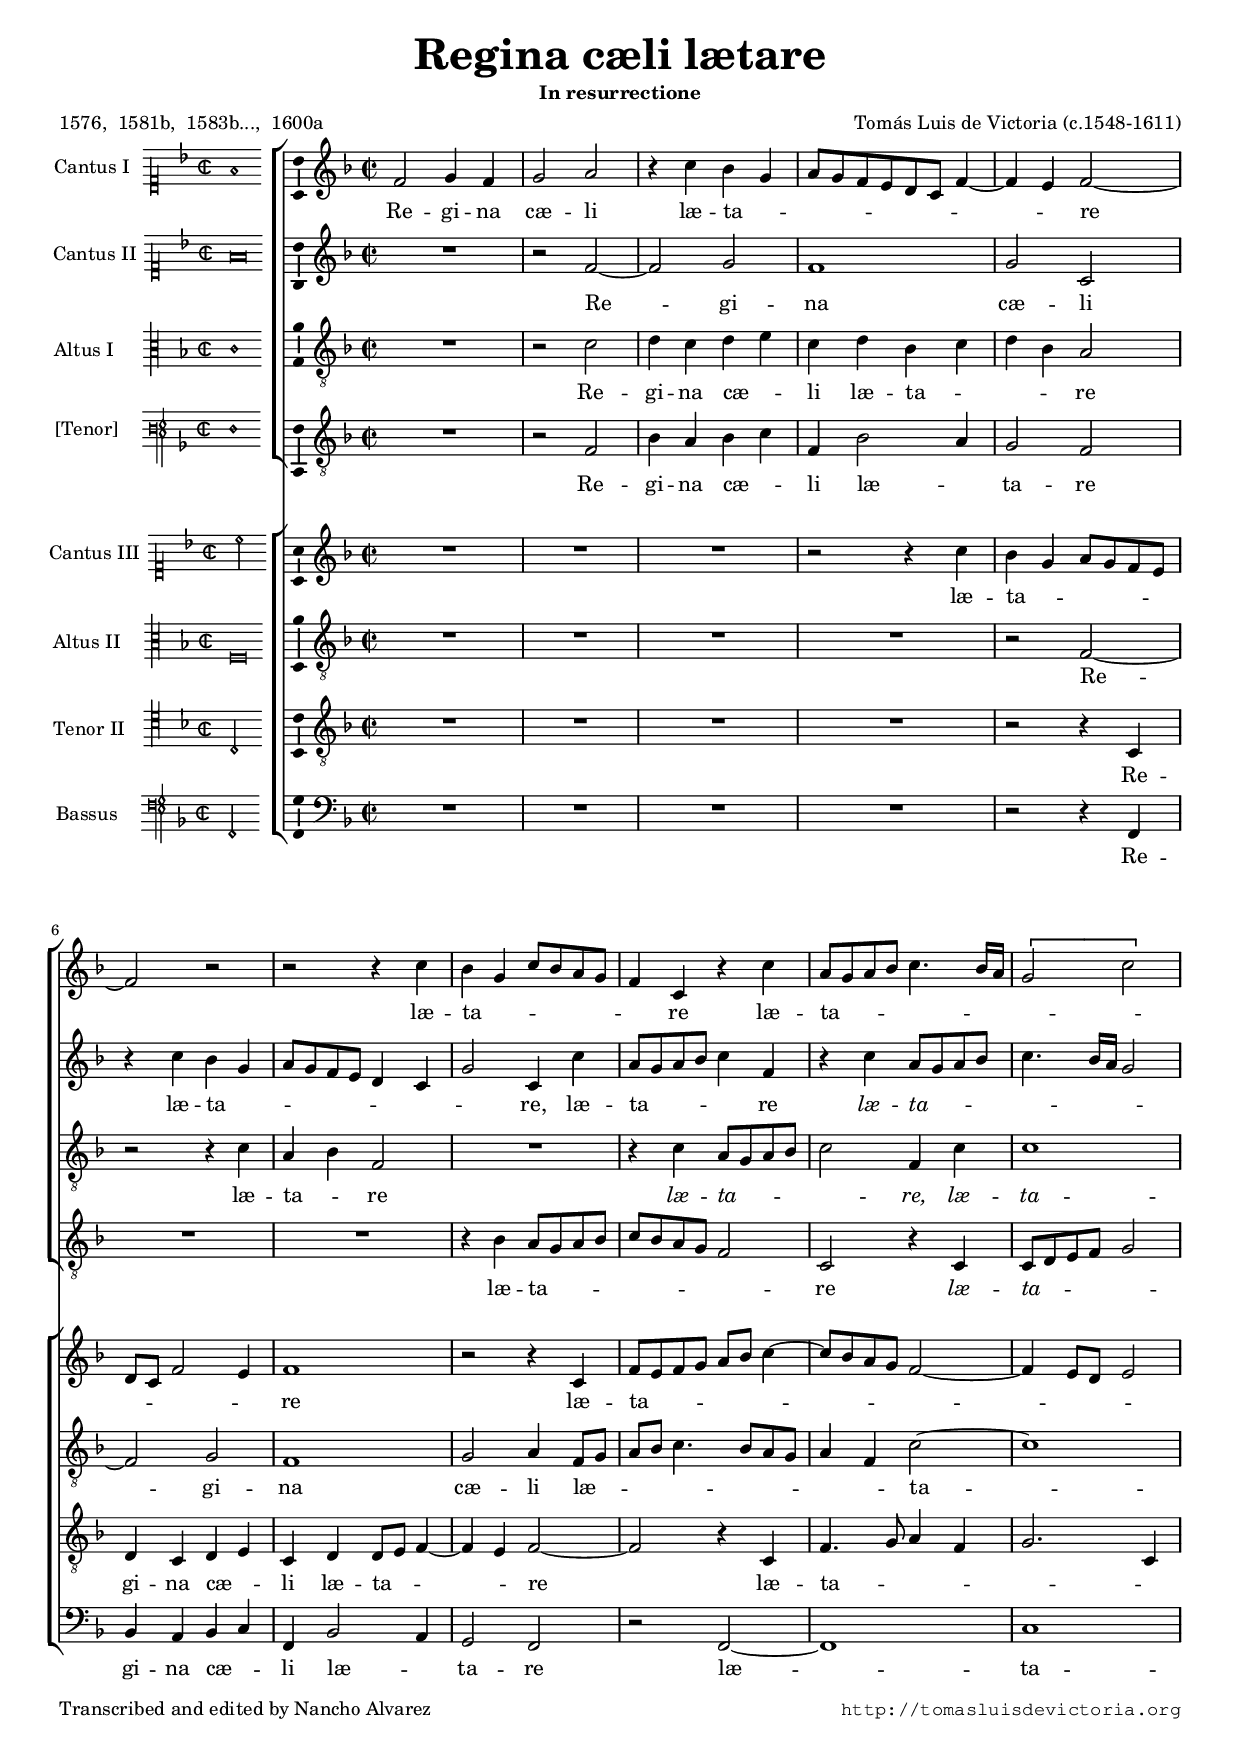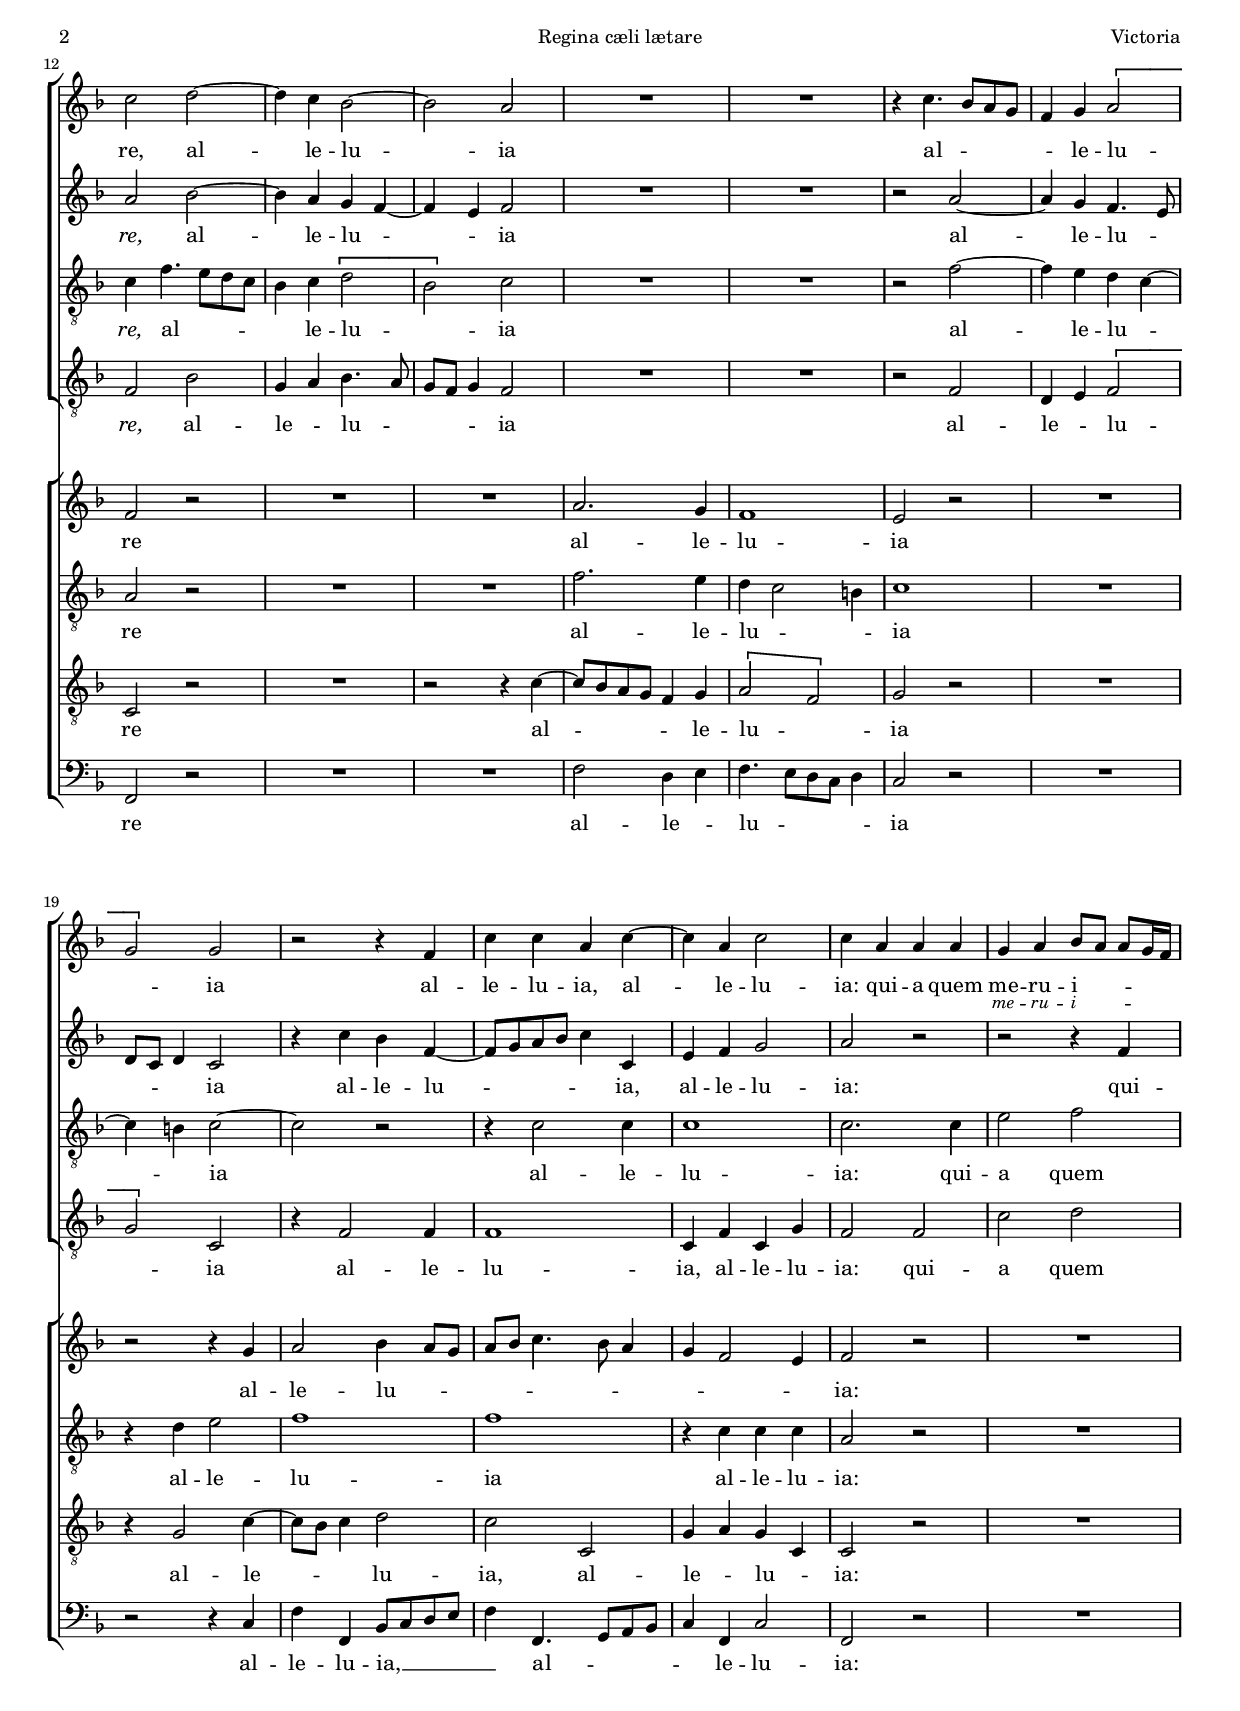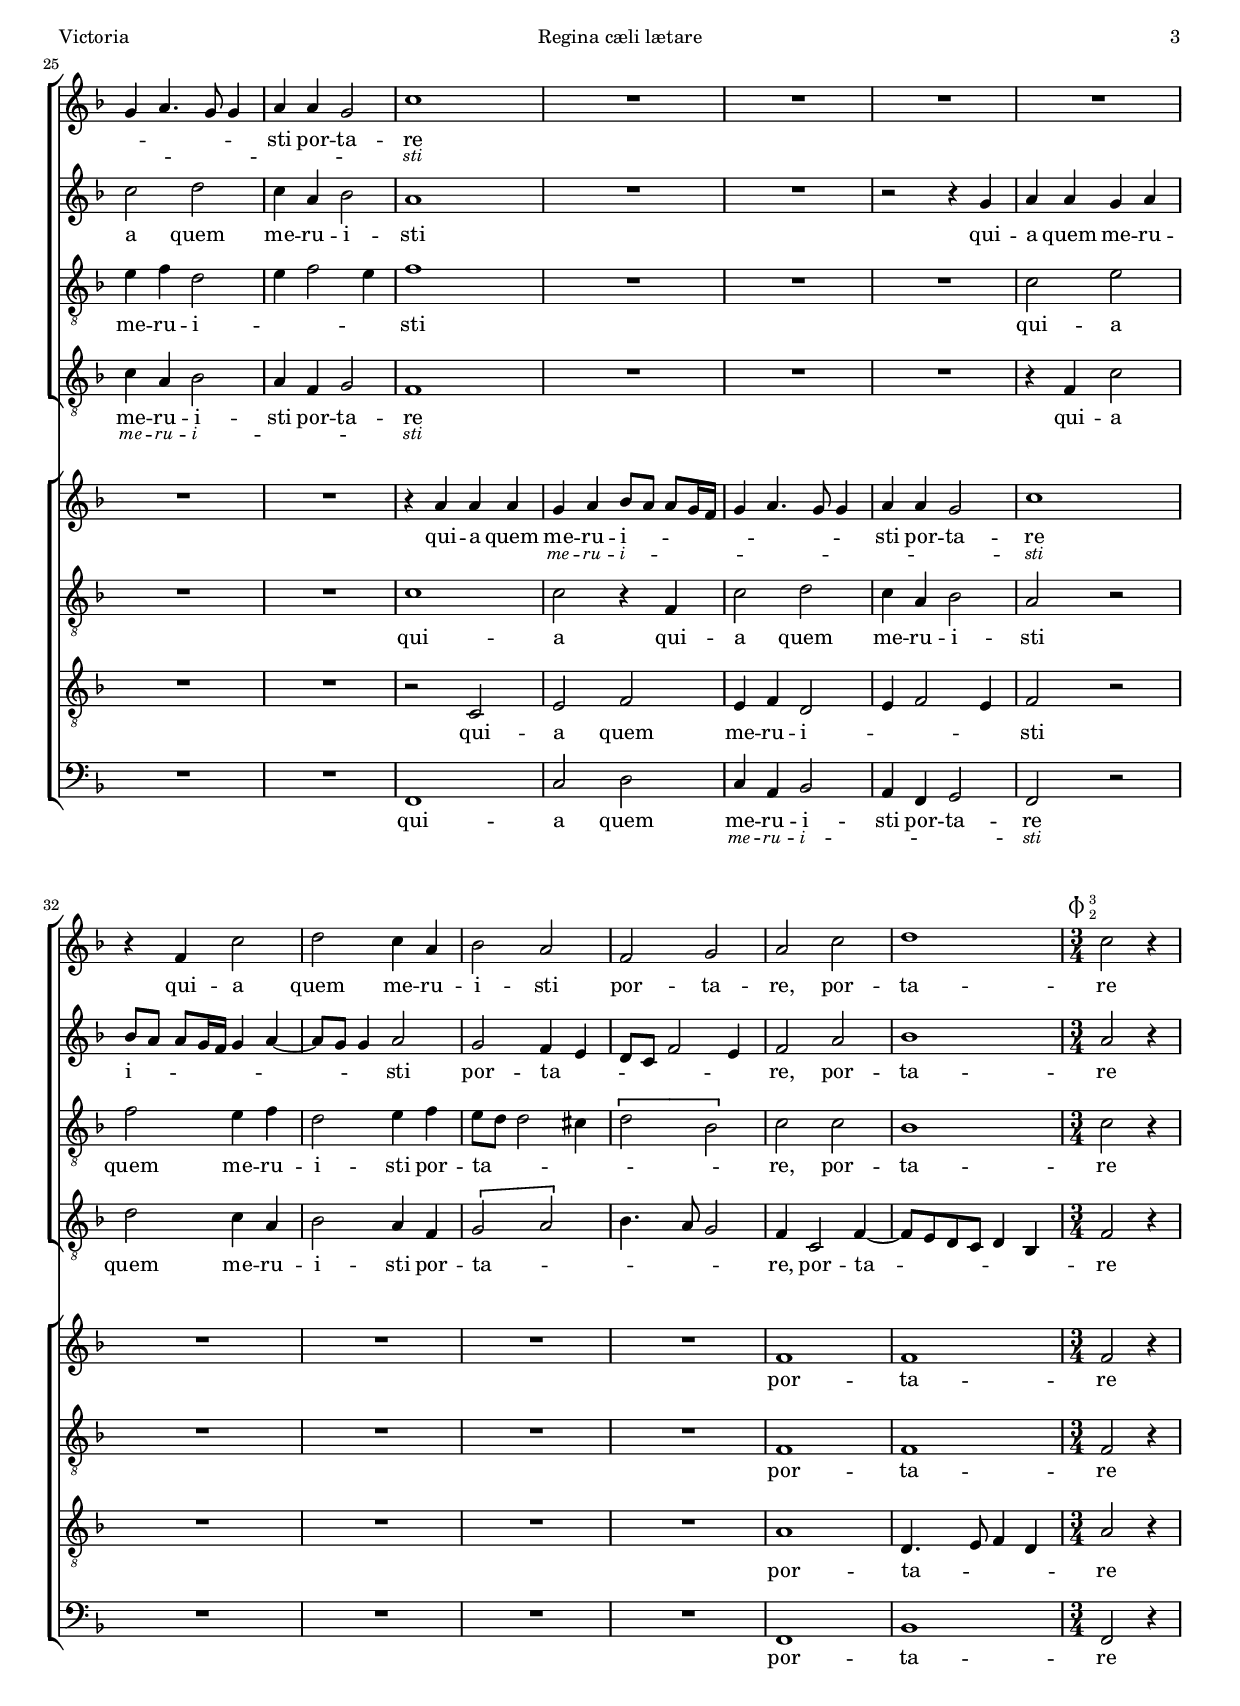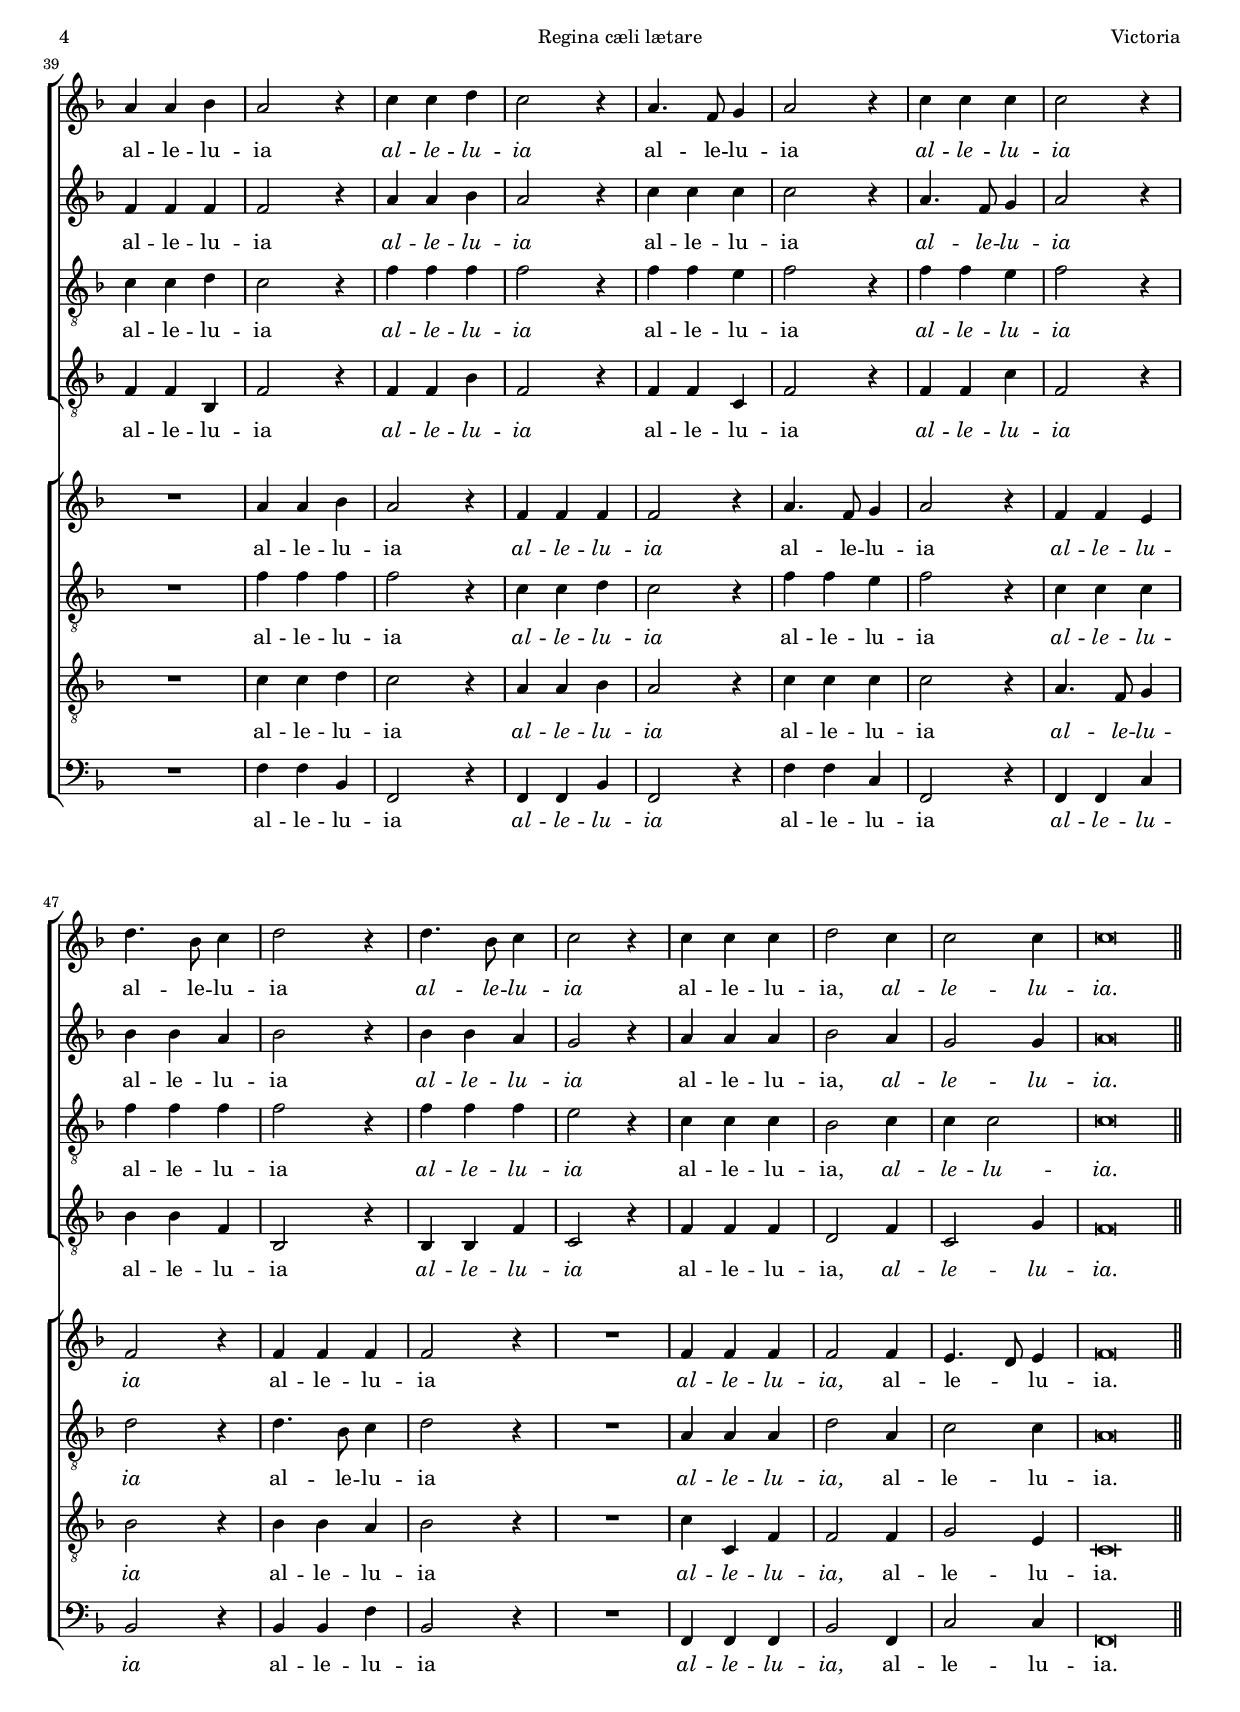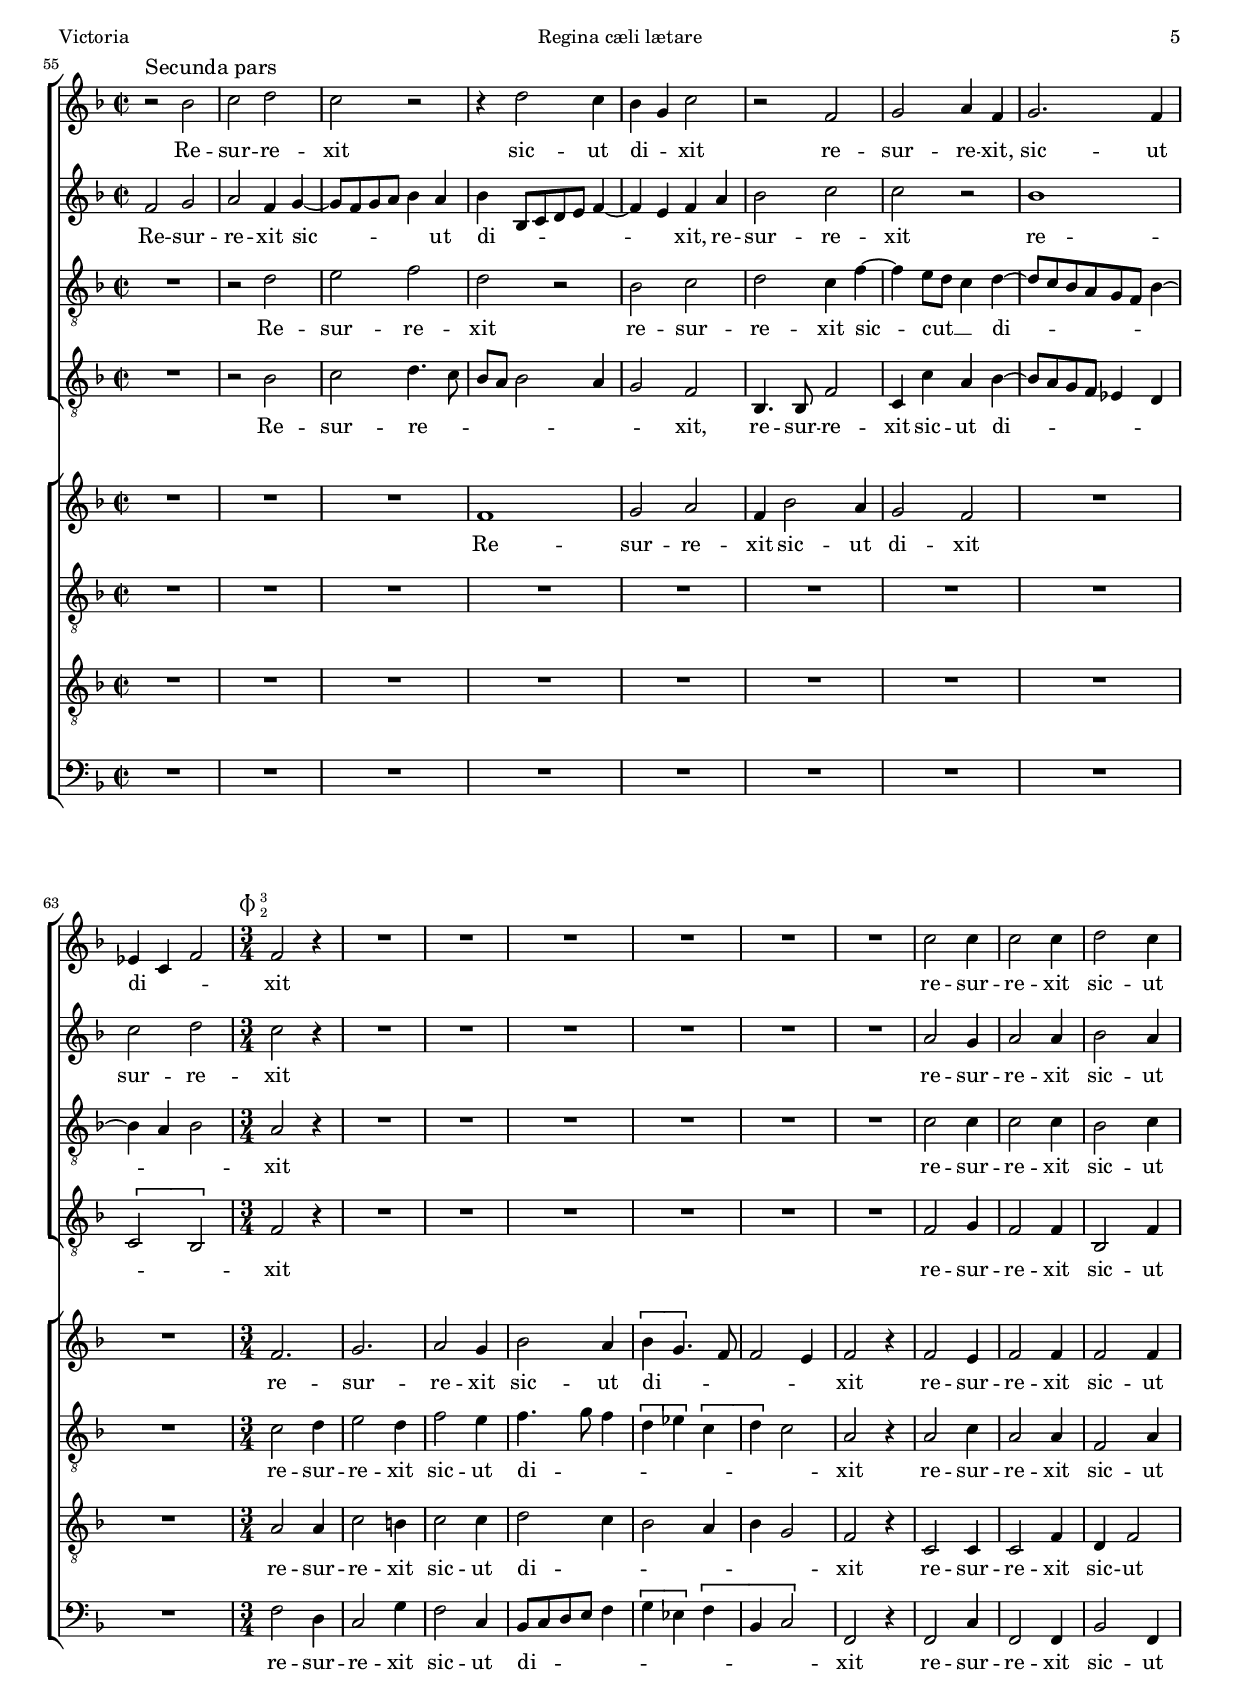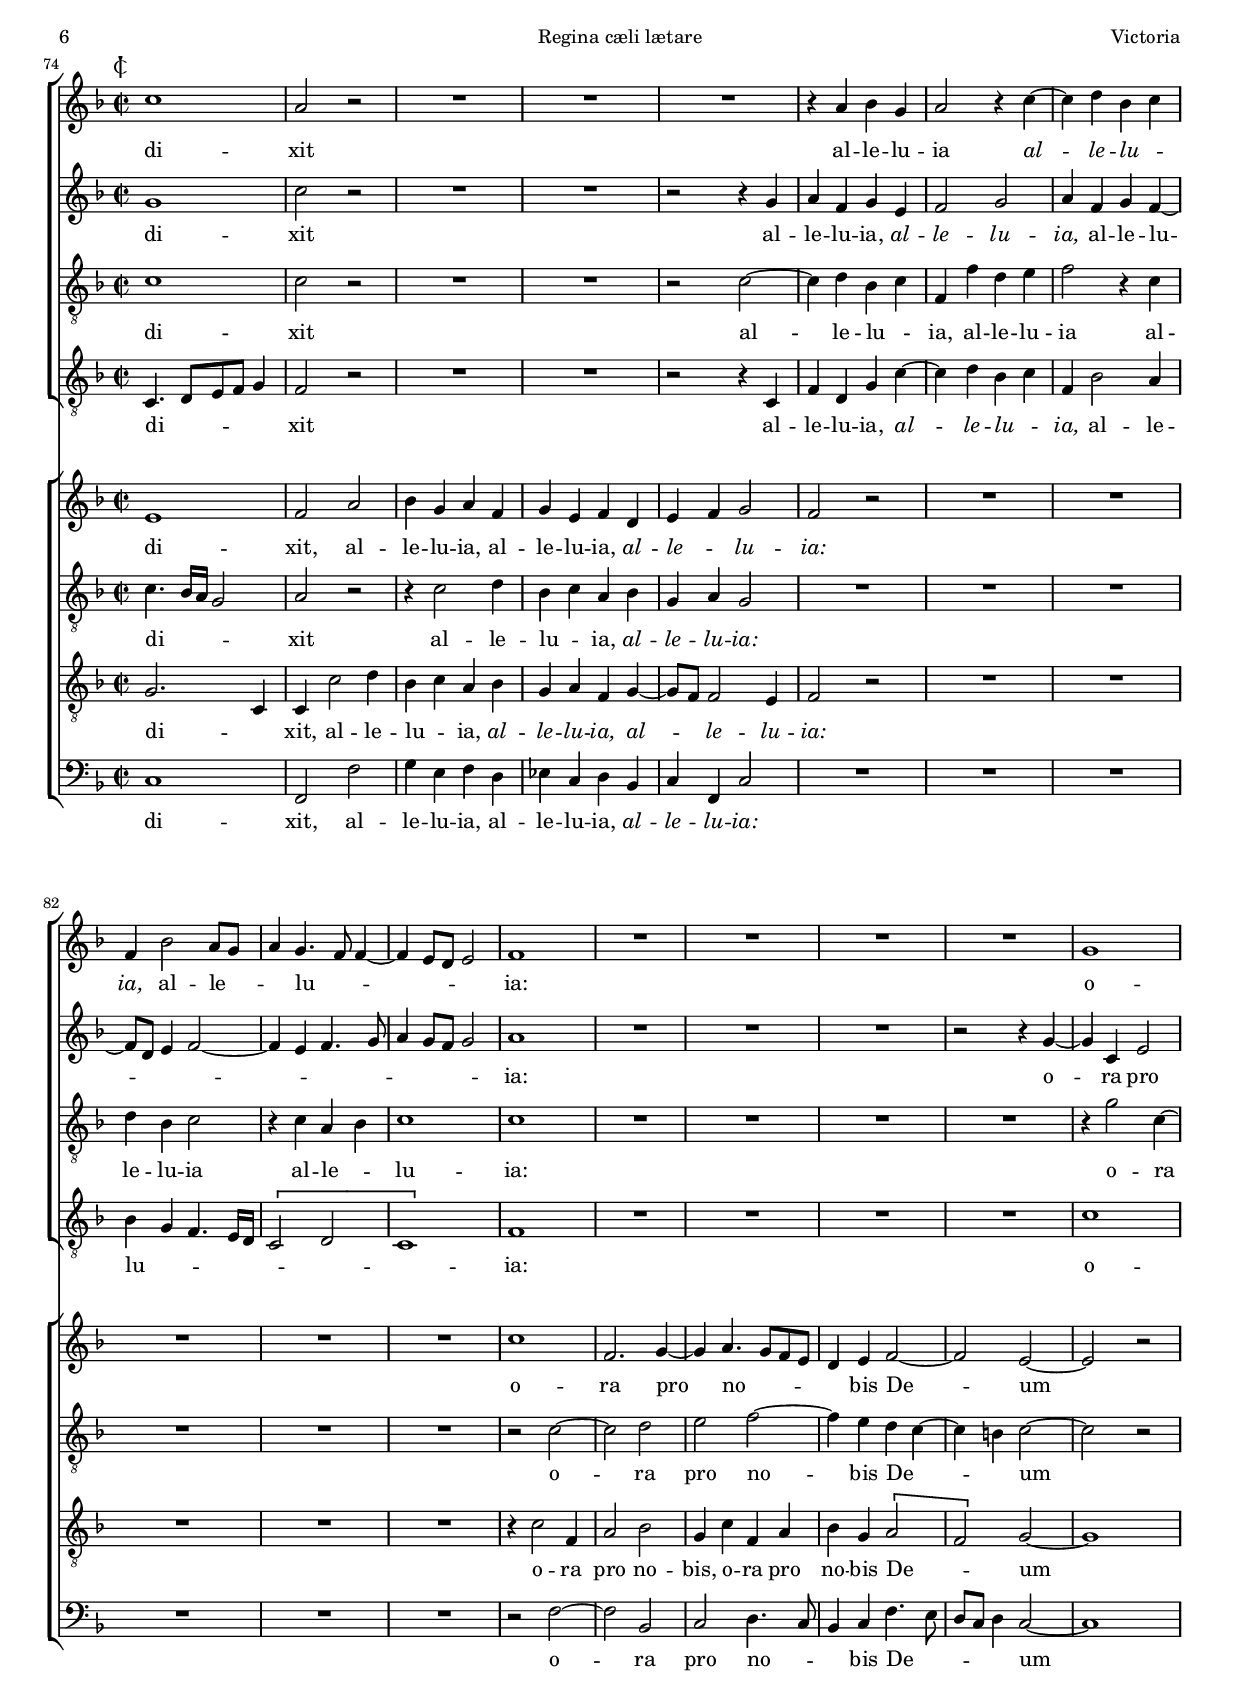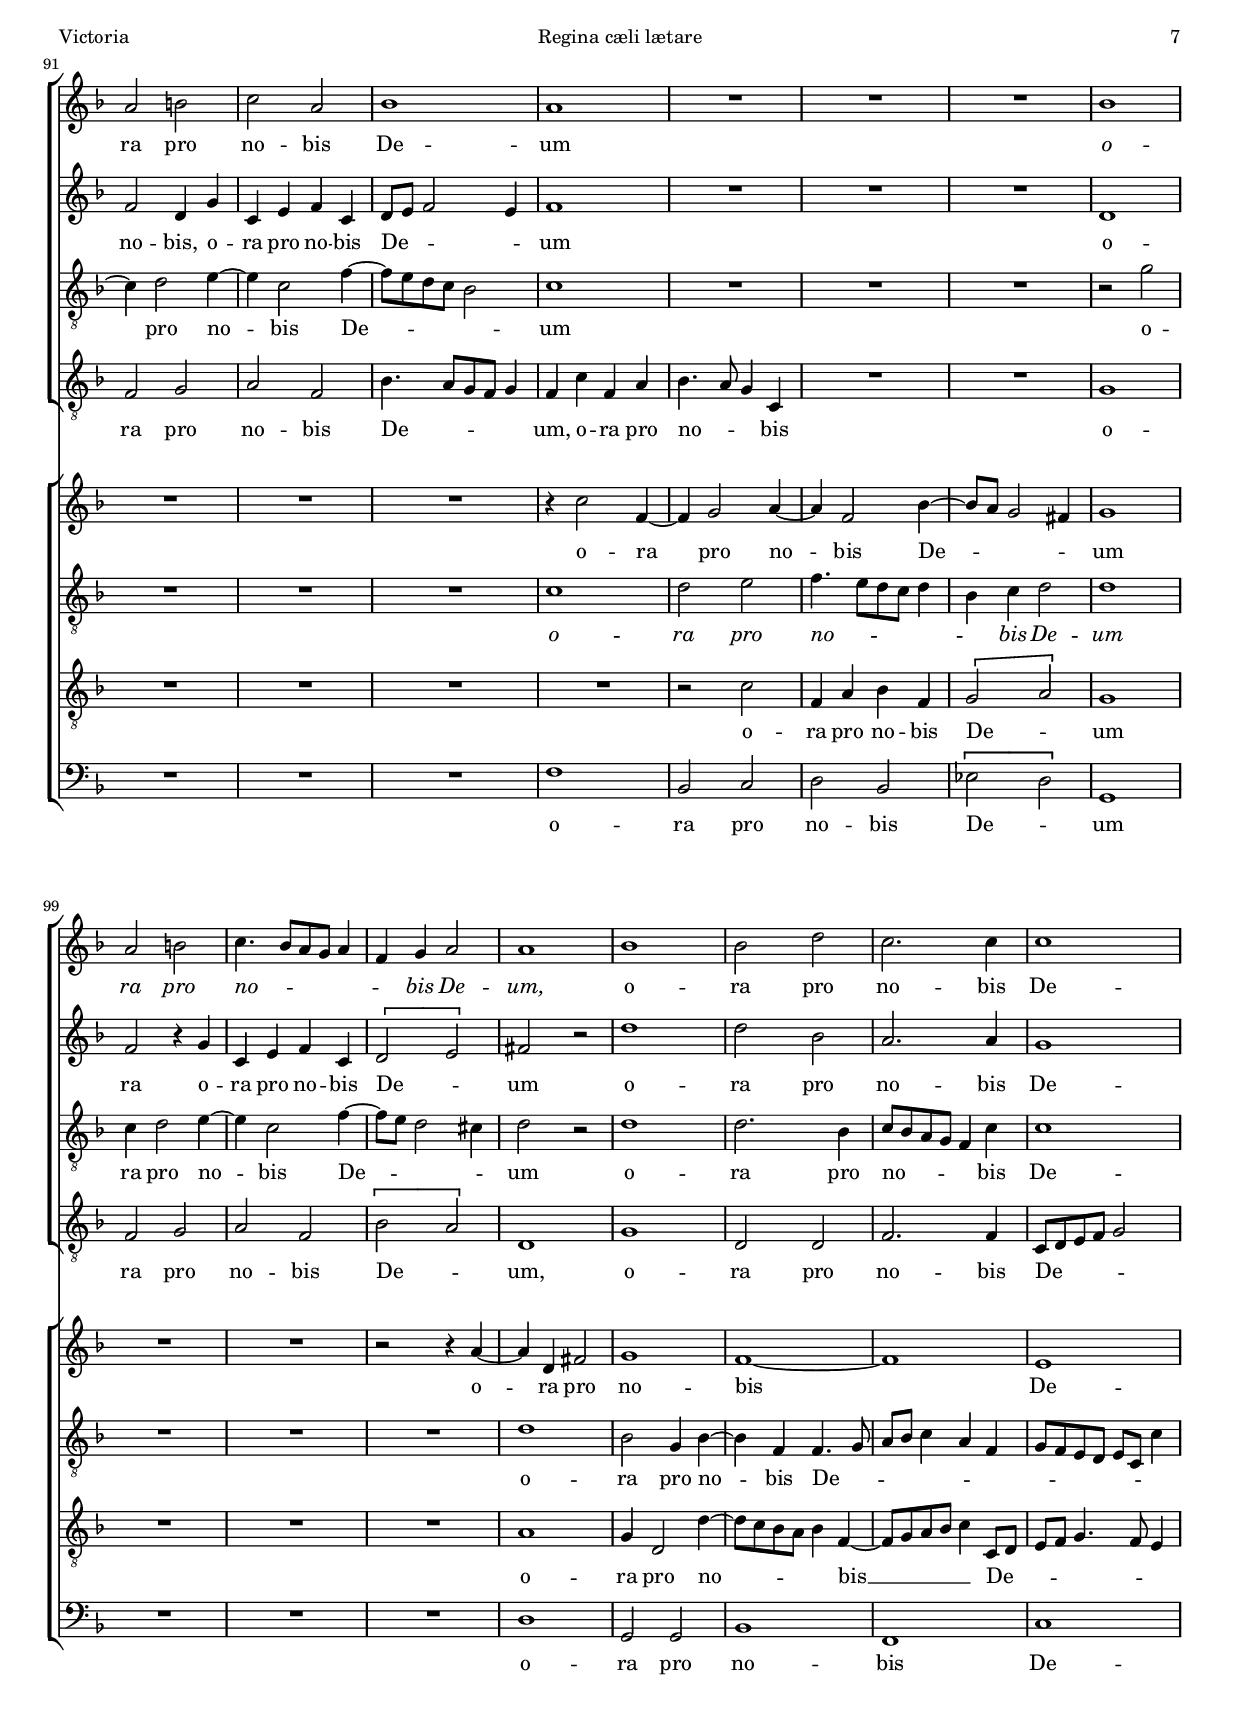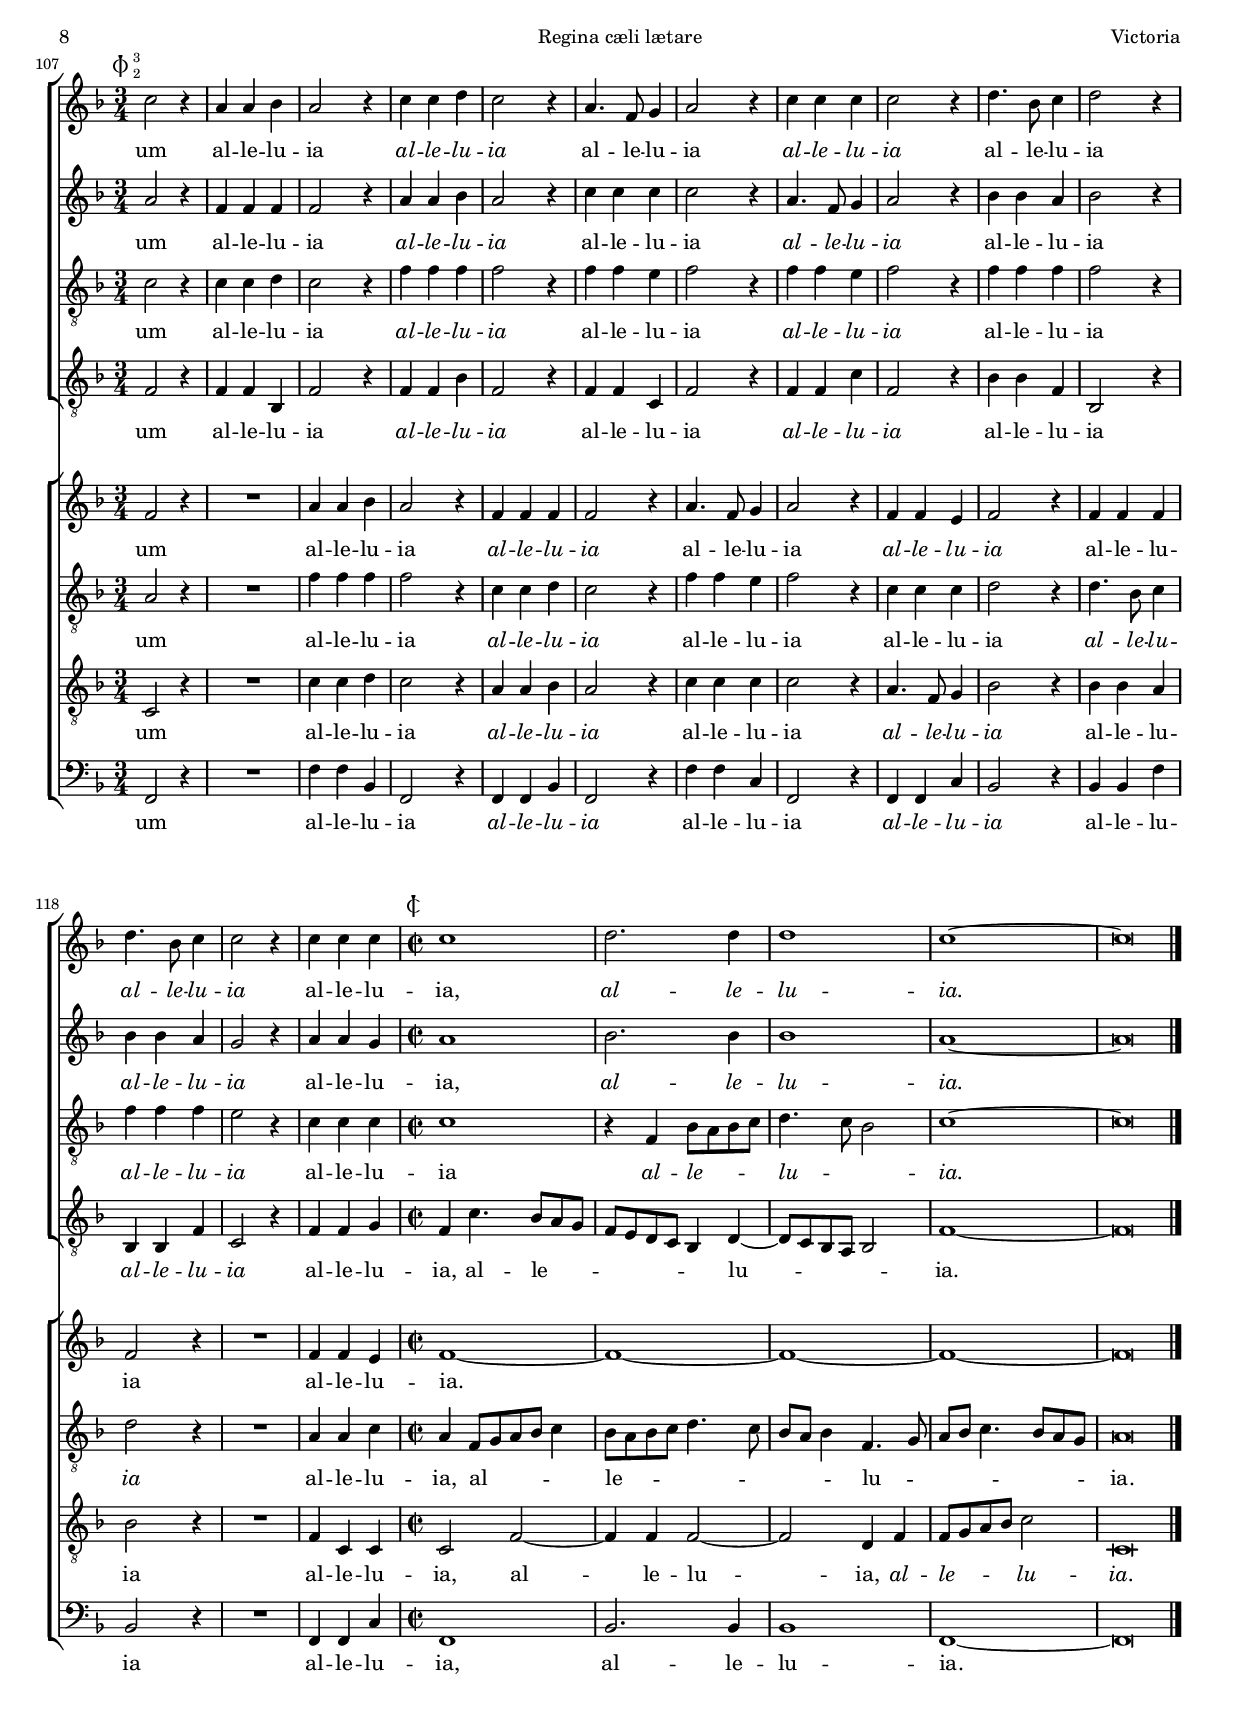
\version "2.18.0"

#(set-default-paper-size "a4")
#(set-global-staff-size 16.5)
#(ly:set-option 'point-and-click #f)
%mobile -s10.7 -i2.5

italicas=\override LyricText.font-shape = #'italic
rectas=\override LyricText.font-shape = #'upright
ss=\once \set suggestAccidentals = ##t
incipitwidth = 20

htitle="Regina cæli lætare"
hcomposer="Victoria"

\header {
	title=\markup{\fontsize #3 "Regina cæli lætare"}
	%subtitle=\markup{\smaller "A Completorio Sabbati Sancti usque ad Completorium Sabbati post pentecostem"} % 1576
	subtitle=\markup{\smaller "In resurrectione"} % 1589b 1603
	%subsubtitle=" "
        composer="Tomás Luis de Victoria (c.1548-1611)"
        pdfauthor=\composer
	%opus="(-)"
	poet="1576,  1581b,  1583b...,  1600a" % según 1589b, 1603 y 1576
	% 1576 tiene muchos errores en la aplicación del texto
	% 1603 y 1589 son casi iguales, si hay ij en una también hay en otra
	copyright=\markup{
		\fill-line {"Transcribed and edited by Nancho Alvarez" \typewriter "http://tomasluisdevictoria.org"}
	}
%	tagline=""
}


global={\key f \major \time 2/2 \skip 1*37 
		\time 3/4 \skip 4*3*17 \bar "||" \pageBreak
		\time 2/2 \skip 1*9 \time 3/4 \skip 4*3*10
		\time 2/2 \skip 1*33
		\time 3/4 \skip 4*3*14 \time 2/2 \skip 1*5 \bar "|."
}

cantus={
	f'2 g'4 f' |
	g'2 a' |
	r4 c'' bes' g' |
	a'8[ g' f' e' d' c'] f'4 ~ |
%5
	f' e' f'2 ~ |
	f' r |
	r r4 c'' |
	bes' g' c''8 bes' a' g' |
	f'4 c' r c'' |
%10
	a'8 g' a' bes' c''4. bes'16 a' |
	\[g'2 c''\] |
	c'' d'' ~ |
	d''4 c'' bes'2 ~ |
	bes' a' |
%15
	R1*4/4 |
	R1*4/4 |
	r4 c''4. bes'8 a' g' |
	f'4 g' \[a'2 |
	g'\] g' |
%20
	r r4 f' |
	c'' c'' a' c'' ~ |
	c'' a' c''2 |
	c''4 a' a' a' |
	g' a'  bes'8[ a']  a'[ g'16 f'] |
%25
	g'4 a'4. g'8 g'4 |
	a'4 a' g'2 | % 1576 \[a'2 g'\]
	c''1 |
	R1*4/4 |
	R1*4/4 |
%30
	R1*4/4 |
	R1*4/4 |
	r4 f' c''2 |
	d'' c''4 a' |
	bes'2 a' |
%35
	f' g' |
	a' c'' |
	d''1 |
	\once \override TextScript.X-offset = #-3.7
        \once \override TextScript.padding = #1
        s4*0^\markup{\raise #.5 \musicglyph #"timesig.mensural34"  \smaller \smaller \smaller \column {\raise #.9 3 \raise #1.2 2} }
	c''2 r4 \break
	a'4 a' bes' |
%40
	a'2 r4 |
	c'' c'' d'' |
	c''2 r4 |
	a'4. f'8 g'4 |
	a'2 r4 |
%45
	c'' c'' c'' |
	c''2 r4 |
	d''4. bes'8 c''4 |
	d''2 r4 |
	d''4. bes'8 c''4 |
%50
	c''2 r4 |
	c'' c'' c'' |
	d''2 c''4 |
	c''2 c''4 |
	c''\breve*3/8 |
	\override Score.TimeSignature.break-visibility = ##(#f #t #t)
%55
	\override TextScript.padding = #1.0
	s4*0^\markup{\larger "Secunda pars"}
	% 4/4 en 1603
	r2 bes' |
	c'' d'' |
	c'' r |
	r4 d''2 c''4 |
	bes' g' c''2 |
%60
	r f' |
	g' a'4 f' |
	g'2. f'4 |
	ees' c' f'2 |
	\once \override TextScript.X-offset = #-3.7
        \once \override TextScript.padding = #1
        s4*0^\markup{\raise #.5 \musicglyph #"timesig.mensural34"  \smaller \smaller \smaller \column {\raise #.9 3 \raise #1.2 2} } % 3 en 1603
	f'2 r4 |
%65
	R1*3/4 |
	R1*3/4 |
	R1*3/4 |
	R1*3/4 |
	R1*3/4 |
%70
	R1*3/4 |
	c''2 c''4 |
	c''2 c''4 |
	d''2 c''4 |
	\once \override TextScript.X-offset = #-3.7
        \once \override TextScript.padding = #1
        s4*0^\markup{\raise #.5 \musicglyph #"timesig.mensural22"} % 4/4 en 1603
	c''1 |
%75
	a'2 r |
	R1*4/4 |
	R1*4/4 |
	R1*4/4 |
	r4 a' bes' g' |
%80
	a'2 r4 c'' ~ |
	c'' d'' bes' c'' |
	f' bes'2 a'8 g' |
	a'4 g'4. f'8 f'4 ~ |
	f' e'8 d' e'2 |
%85
	f'1 |
	R1*4/4 |
	R1*4/4 |
	R1*4/4 |
	R1*4/4 |
%90
	g'1 |
	a'2 b' |
	c'' a' |
	bes'1 |
	a' |
%95
	R1*4/4 |
	R1*4/4 |
	R1*4/4 |
	bes'1 |
	a'2 b' |
%100
	c''4.  bes'8[ a' g'] a'4 |
	f' g' a'2 |
	a'1 |
	bes' |
	bes'2 d'' |
%105
	c''2. c''4 |
	c''1 |
	\once \override TextScript.X-offset = #-3.7
        \once \override TextScript.padding = #1
        s4*0^\markup{\raise #.5 \musicglyph #"timesig.mensural34"  \smaller \smaller \smaller \column {\raise #.9 3 \raise #1.2 2}} 
	c''2 r4 |
	a'4 a' bes' |
	a'2 r4 |
%110
	c'' c'' d'' |
	c''2 r4 |
	a'4. f'8 g'4 |
	a'2 r4 |
	c'' c'' c'' |
%115
	c''2 r4 |
	d''4. bes'8 c''4 |
	d''2 r4 |
	d''4. bes'8 c''4 |
	c''2 r4 |
%120
	c'' c'' c'' |
	\once \override TextScript.X-offset = #-3.7
        \once \override TextScript.padding = #1
        s4*0^\markup{\raise #.5 \musicglyph #"timesig.mensural22"} % 4/4 en 1603
	c''1 |
	d''2. d''4 |
	d''1 |
	c'' ~ |
%125
	c''\breve*1/2
}

altus={
	R1*4/4 |
	r2 f' ~ |
	f' g' |
	f'1 |
%5
	g'2 c' |
	r4 c'' bes' g' |
	a'8 g' f' e' d'4 c' |
	g'2 c'4 c'' |
	a'8 g' a' bes' c''4 f' |
%10
	r c'' a'8 g' a' bes' |
	c''4. bes'16 a' g'2 |
	a' bes' ~ |
	bes'4 a' g' f' ~ |
	f' e' f'2 |
%15
	R1*4/4 |
	R1*4/4 |
	r2 a' ~ |
	a'4 g' f'4. e'8 |
	d' c' d'4 c'2 |
%20
	r4 c'' bes' f' ~ |
	f'8 g' a' bes' c''4 c' |
	e' f' g'2 |
	a' r |
	r r4 f' |
%25
	c''2 d'' |
	c''4 a' bes'2 |
	a'1 |
	R1*4/4 |
	R1*4/4 |
%30
	r2 r4 g' |
	a' a' g' a' |
	 bes'8[ a']  a'[ g'16 f'] g'4 a' ~ |
	a'8 g' g'4 a'2 |
	g' f'4 e' |
%35
	d'8 c' f'2 e'4 |
	f'2 a' |
	bes'1 |
	a'2 r4 |
	f'4 f' f' |
%40
	f'2 r4 |
	a' a' bes' |
	a'2 r4 |
	c'' c'' c'' |
	c''2 r4 |
%45
	a'4. f'8 g'4 |
	a'2 r4 |
	bes' bes' a' |
	bes'2 r4 |
	bes' bes' a' |
%50
	g'2 r4 |
	a' a' a' |
	bes'2 a'4 |
	g'2 g'4 |
	a'\breve*3/8 |
%55
	f'2 g' |
	a' f'4 g' ~ |
	g'8 f' g' a' bes'4 a' |
	bes'  bes8[ c' d' e'] f'4 ~ |
	f' e' f' a' |
%60
	bes'2 c'' |
	c'' r |
	bes'1 |
	c''2 d'' |
	c'' r4 |
%65
	R1*3/4 |
	R1*3/4 |
	R1*3/4 |
	R1*3/4 |
	R1*3/4 |
%70
	R1*3/4 |
	a'2 g'4 |
	a'2 a'4 |
	bes'2 a'4 |
	g'1 |
%75
	c''2 r |
	R1*4/4 |
	R1*4/4 |
	r2 r4 g' |
	a'4 f' g' e'
	% 1576 a'8 g' f' e' d'4 e' |
%80
	f'2 g' |
	a'4 f' g' f' ~ |
	f'8 d' e'4 f'2 ~ |
	f'4 e' f'4. g'8 |
	a'4 g'8 f' g'2 |
%85
	a'1 |
	R1*4/4 |
	R1*4/4 |
	R1*4/4 |
	r2 r4 g' ~ |
%90
	g' c' e'2 |
	f' d'4 g' |
	c' e' f' c' |
	d'8 e' f'2 e'4 |
	f'1 |
%95
	R1*4/4 |
	R1*4/4 |
	R1*4/4 |
	d'1 |
	f'2 r4 g' |
%100
	c' e' f' c' |
	\[d'2 e'\] |
	fis' r |
	d''1 |
	d''2 bes' |
%105
	a'2. a'4 |
	g'1 |
	a'2 r4 |
	f'4 f' f' |
	f'2 r4 |
%110
	a' a' bes' |
	a'2 r4 |
	c'' c'' c'' |
	c''2 r4 |
	a'4. f'8 g'4 |
%115
	a'2 r4 |
	bes' bes' a' |
	bes'2 r4 |
	bes' bes' a' |
	g'2 r4 |
%120
	a' a' g' |
	a'1 |
	bes'2. bes'4 |
	bes'1 |
	a' ~ |
%125
	a'\breve*1/2
}

tenor={
	R1*4/4 |
	r2 c' |
	d'4 c' d' e' |
	c' d' bes c' |
%5
	d' bes a2 |
	r r4 c' |
	a bes f2 |
	R1*4/4 |
	r4 c' a8 g a bes |
%10
	c'2 f4 c' |
	c'1 |
	c'4 f'4. e'8 d' c' |
	bes4 c' \[d'2 |
	bes\] c' |
%15
	R1*4/4 |
	R1*4/4 |
	r2 f' ~ |
	f'4 e' d' c' ~ |
	c' b c'2 ~ |
%20
	c' r |
	r4 c'2 c'4 |
	c'1 |
	c'2. c'4 |
	e'2 f' |
%25
	e'4 f' d'2 |
	e'4 f'2 e'4 |
	f'1 |
	R1*4/4 |
	R1*4/4 |
%30
	R1*4/4 |
	c'2 e' |
	f' e'4 f' |
	d'2 e'4 f' |
	e'8 d' d'2 cis'4 |
%35
	\[d'2 bes\] |
	c' c' |
	bes1 |
	c'2 r4 |
	c'4 c' d' |
%40
	c'2 r4 |
	f' f' f' |
	f'2 r4 |
	f' f' e' |
	f'2 r4 |
%45
	f' f' e' |
	f'2 r4 |
	f' f' f' |
	f'2 r4 |
	f' f' f' |
%50
	e'2 r4 |
	c' c' c' |
	bes2 c'4 |
	c' c'2 |
	c'\breve*3/8 |
%55
	R1*4/4 |
	r2 d' |
	e' f' |
	d' r |
	bes c' |
%60
	d' c'4 f' ~ |
	f' e'8 d' c'4 d' ~ |
	d'8[ c' bes a g f] bes4 ~ |
	bes a bes2 |
	a r4 |
%65
	R1*3/4 |
	R1*3/4 |
	R1*3/4 |
	R1*3/4 |
	R1*3/4 |
%70
	R1*3/4 |
	c'2 c'4 |
	c'2 c'4 |
	bes2 c'4 |
	c'1 |
%75
	c'2 r |
	R1*4/4 |
	R1*4/4 |
	r2 c' ~ |
	c'4 d' bes c' |
%80
	f f' d' e' |
	f'2 r4 c' |
	d' bes c'2 |
	r4 c' a bes |
	c'1 |
%85
	c' |
	R1*4/4 |
	R1*4/4 |
	R1*4/4 |
	R1*4/4 |
%90
	r4 g'2 c'4 ~ |
	c' d'2 e'4 ~ |
	e' c'2 f'4 ~ |
	f'8 e' d' c' bes2 | % en 1576 aparece tachado a mano bes y corregido d (no tiene logica)
	c'1 |
%95
	R1*4/4 |
	R1*4/4 |
	R1*4/4 |
	r2 g' |
	c'4 d'2 e'4 ~ |
%100
	e' c'2 f'4 ~ |
	f'8 e' d'2 cis'4 |
	d'2 r |
	d'1 |
	d'2. bes4 |
%105
	c'8 bes a g f4 c' |
	c'1 |
	c'2 r4 |
	c'4 c' d' |
	c'2 r4 |
%110
	f' f' f' |
	f'2 r4 |
	f' f' e' |
	f'2 r4 |
	f' f' e' |
%115
	f'2 r4 |
	f' f' f' |
	f'2 r4 |
	f' f' f' |
	e'2 r4 |
%120
	c' c' c' |
	c'1 |
	r4 f bes8 a bes c' |
	d'4. c'8 bes2 |
	c'1 ~ |
%125
	c'\breve*1/2
}

bassus={
	R1*4/4 |
	r2 f |
	bes4 a bes c' |
	f bes2 a4 |
%5
	g2 f |
	R1*4/4 |
	R1*4/4 |
	r4 bes a8 g a bes |
	c' bes a g f2 |
%10
	c r4 c |
	c8 d e f g2 |
	f bes |
	g4 a bes4. a8 |
	g f g4 f2 |
%15
	R1*4/4 |
	R1*4/4 |
	r2 f |
	d4 e \[f2 |
	g\] c |
%20
	r4 f2 f4 |
	f1 |
	c4 f c g |
	f2 f |
	c' d' |
%25
	c'4 a bes2 |
	a4 f g2 |
	f1 |
	R1*4/4 |
	R1*4/4 |
%30
	R1*4/4 |
	r4 f c'2 |
	d' c'4 a |
	bes2 a4 f |
	\[g2 a\] |
%35
	bes4. a8 g2 |
	f4 c2 f4 ~ |
	f8 e d c d4 bes, |
	f2 r4 |
	f4 f bes, |
%40
	f2 r4 |
	f f bes |
	f2 r4 |
	f f c |
	f2 r4 |
%45
	f f c' |
	f2 r4 |
	bes bes f |
	bes,2 r4 |
	bes, bes, f |
%50
	c2 r4 |
	f f f |
	d2 f4 |
	c2 g4 |
	f\breve*3/8 |
%55
	R1*4/4 |
	r2 bes |
	c' d'4. c'8 |
	bes a bes2 a4 |
	g2 f |
%60
	bes,4. bes,8 f2 |
	c4 c' a bes ~ |
	bes8 a g f ees4 d |
	\[c2 bes,\] |
	f r4 |
%65
	R1*3/4 |
	R1*3/4 |
	R1*3/4 |
	R1*3/4 |
	R1*3/4 |
%70
	R1*3/4 |
	f2 g4 |
	f2 f4 |
	bes,2 f4 |
	c4.  d8[ e f] g4 |
%75
	f2 r |
	R1*4/4 |
	R1*4/4 |
	r2 r4 c |
	f d g c' ~ |
%80
	c' d' bes c' |
	f bes2 a4 | % en 1576 parece que hay puntillo en f 
	bes g f4. e16 d |
	\[c2 d |
	c1\] |
%85
	f |
	R1*4/4 |
	R1*4/4 |
	R1*4/4 |
	R1*4/4 |
%90
	c'1 |
	f2 g |
	a f |
	bes4.  a8[ g f] g4 |
	f c' f a |
%95
	bes4. a8 g4 c |
	R1*4/4 |
	R1*4/4 |
	g1 |
	f2 g |
%100
	a f |
	\[bes a\] |
	d1 |
	g |
	d2 d |
%105
	f2. f4 |
	c8 d e f g2 |
	f2 r4 |
	f4 f bes, |
	f2 r4 |
%110
	f f bes |
	f2 r4 |
	f f c |
	f2 r4 |
	f f c' |
%115
	f2 r4 |
	bes bes f |
	bes,2 r4 |
	bes, bes, f |
	c2 r4 |
%120
	f f g |
	f c'4. bes8 a g |
	f e d c bes,4 d ~ |
	d8 c bes, a, bes,2 |
	f1 ~ |
%125
	f\breve*1/2
}

cantusdos={
	R1*4/4 |
	R1*4/4 |
	R1*4/4 |
	r2 r4 c'' |
%5
	bes' g' a'8 g' f' e' |
	d' c' f'2 e'4 |
	f'1 |
	r2 r4 c' |
	f'8 e' f' g' a' bes' c''4 ~ |
%10
	c''8 bes' a' g' f'2 ~ |
	f'4 e'8 d' e'2 |
	f' r |
	R1*4/4 |
	R1*4/4 |
%15
	a'2. g'4 |
	f'1 |
	e'2 r |
	R1*4/4 |
	r2 r4 g' |
%20
	a'2 bes'4 a'8 g' |
	a' bes' c''4. bes'8 a'4 |
	g' f'2 e'4 |
	f'2 r |
	R1*4/4 |
%25
	R1*4/4 |
	R1*4/4 |
	r4 a' a' a' |
	g' a'  bes'8[ a']  a'[ g'16 f'] |
	g'4 a'4. g'8 g'4 |
%30
	a'4 a' g'2 | % 1576 \[a'2 g'\]
	c''1 |
	R1*4/4 |
	R1*4/4 |
	R1*4/4 |
%35
	R1*4/4 |
	f'1 |
	f' |
	f'2 r4 |
	R1*3/4 |
%40
	a'4 a' bes' |
	a'2 r4 |
	f' f' f' |
	f'2 r4 |
	a'4. f'8 g'4 |
%45
	a'2 r4 |
	f' f' e' |
	f'2 r4 |
	f' f' f' |
	f'2 r4 |
%50
	R1*3/4 |
	f'4 f' f' |
	f'2 f'4 |
	e'4. d'8 e'4 |
	f'\breve*3/8 |
%55
	R1*4/4 |
	R1*4/4 |
	R1*4/4 |
	f'1 |
	g'2 a' |
%60
	f'4 bes'2 a'4 |
	g'2 f' |
	R1*4/4 |
	R1*4/4 |
	f'2. |
%65
	g' |
	a'2 g'4 |
	bes'2 a'4 |
	\[bes' g'4.\] f'8 |
	f'2 e'4 |
%70
	f'2 r4 |
	f'2 e'4 |
	f'2 f'4 |
	f'2 f'4 |
	e'1 |
%75
	f'2 a' |
	bes'4 g' a' f' |
	g' e' f' d' |
	e' f' g'2 |
	f' r |
%80
	R1*4/4 |
	R1*4/4 |
	R1*4/4 |
	R1*4/4 |
	R1*4/4 |
%85
	c''1 |
	f'2. g'4 ~ |
	g' a'4. g'8 f' e' |
	d'4 e' f'2 ~ |
	f' e' ~ |
%90
	e' r |
	R1*4/4 |
	R1*4/4 |
	R1*4/4 |
	r4 c''2 f'4 ~ |
%95
	f' g'2 a'4 ~ |
	a' f'2 bes'4 ~ |
	bes'8 a' g'2 fis'4 |
	g'1 |
	R1*4/4 |
%100
	R1*4/4 |
	r2 r4 a' ~ |
	a' d' fis'2 |
	g'1 |
	f' ~ |
%105
	f' |
	e' |
	f'2 r4 |
	R1*3/4 |
	a'4 a' bes' |
%110
	a'2 r4 |
	f' f' f' |
	f'2 r4 |
	a'4. f'8 g'4 |
	a'2 r4 |
%115
	f' f' e' |
	f'2 r4 |
	f' f' f' |
	f'2 r4 |
	R1*3/4 |
%120
	f'4 f' e' |
	f'1 ~ |
	f' ~ |
	f' ~ |
	f' ~ |
%125
	f'\breve*1/2
}

altusdos={
	R1*4/4 |
	R1*4/4 |
	R1*4/4 |
	R1*4/4 |
%5
	r2 f ~ |
	f g |
	f1 |
	g2 a4 f8 g |
	a bes c'4. bes8 a g |
%10
	a4 f c'2 ~ |
	c'1 |
	a2 r |
	R1*4/4 |
	R1*4/4 |
%15
	f'2. e'4 |
	d' c'2 b4 |
	c'1 |
	R1*4/4 |
	r4 d' e'2 |
%20
	f'1 |
	f' |
	r4 c' c' c' |
	a2 r |
	R1*4/4 |
%25
	R1*4/4 |
	R1*4/4 |
	c'1 |
	c'2 r4 f |
	c'2 d' |
%30
	c'4 a bes2 |
	a r |
	R1*4/4 |
	R1*4/4 |
	R1*4/4 |
%35
	R1*4/4 |
	f1 |
	f |
	f2 r4 |
	R1*3/4 |
%40
	f'4 f' f' |
	f'2 r4 |
	c' c' d' |
	c'2 r4 |
	f' f' e' |
%45
	f'2 r4 |
	c' c' c' |
	d'2 r4 |
	d'4. bes8 c'4 |
	d'2 r4 |
%50
	R1*3/4 |
	a4 a a |
	d'2 a4 |
	c'2 c'4 |
	a\breve*3/8 |
%55
	R1*4/4 |
	R1*4/4 |
	R1*4/4 |
	R1*4/4 |
	R1*4/4 |
%60
	R1*4/4 |
	R1*4/4 |
	R1*4/4 |
	R1*4/4 |
	c'2 d'4 |
%65
	e'2 d'4 |
	f'2 e'4 |
	f'4. g'8 f'4 |
	\[d' ees'\] \[c' |
	d'\] c'2 |
%70
	a r4 |
	a2 c'4 |
	a2 a4 |
	f2 a4 |
	c'4. bes16 a g2 |
%75
	a r |
	r4 c'2 d'4 |
	bes c' a bes |
	g a g2 |
	R1*4/4 |
%80
	R1*4/4 |
	R1*4/4 |
	R1*4/4 |
	R1*4/4 |
	R1*4/4 |
%85
	r2 c' ~ |
	c' d' |
	e' f' ~ |
	f'4 e' d' c' ~ |
	c' b c'2 ~ |
%90
	c' r |
	R1*4/4 |
	R1*4/4 |
	R1*4/4 |
	c'1 |
%95
	d'2 e' |
	f'4.  e'8[ d' c'] d'4 |
	bes c' d'2 |
	d'1 |
	R1*4/4 |
%100
	R1*4/4 |
	R1*4/4 |
	d'1 |
	bes2 g4 bes ~ |
	bes f f4. g8 |
%105
	a bes c'4 a f |
	g8 f e d e c c'4 |
	a2 r4 |
	R1*3/4
	f'4 f' f' |
	f'2 r4 |
%110
	c' c' d' |
	c'2 r4 |
	f' f' e' |
	f'2 r4 |
	c' c' c' |
%115
	d'2 r4 |
	d'4. bes8 c'4 |
	d'2 r4 |
	R1*3/4 |
	a4 a c' |
%120
	a4  f8[ g a bes] c'4 |
	bes8 a bes c' d'4. c'8 |
	bes a bes4 f4. g8 |
	a bes c'4. bes8 a g |
%125
	a\breve*1/2
}

tenordos={
	R1*4/4 |
	R1*4/4 |
	R1*4/4 |
	R1*4/4 |
%5
	r2 r4 c |
	d c d e |
	c d4 d8 e8 f4 ~ | % 1576 d4. e8
	f e f2 ~ |
	f r4 c |
%10
	f4. g8 a4 f |
	g2. c4 |
	c2 r |
	R1*4/4 |
	r2 r4 c' ~ |
%15
	c'8 bes a g f4 g |
	\[a2 f\] |
	g r |
	R1*4/4 |
	r4 g2 c'4 ~ |
%20
	c'8 bes c'4 d'2 |
	c' c |
	g4 a g c |
	c2 r |
	R1*4/4 |
%25
	R1*4/4 |
	R1*4/4 |
	r2 c |
	e f |
	e4 f d2 |
%30
	e4 f2 e4 |
	f2 r |
	R1*4/4 |
	R1*4/4 |
	R1*4/4 |
%35
	R1*4/4 |
	a1 |
	d4. e8 f4 d |
	a2 r4 |
	R1*3/4 |
%40
	c'4 c' d' |
	c'2 r4 |
	a a bes |
	a2 r4 |
	c' c' c' |
%45
	c'2 r4 |
	a4. f8 g4 |
	bes2 r4 |
	bes bes a |
	bes2 r4 |
%50
	R1*3/4 |
	c'4 c f |
	f2 f4 |
	g2 e4 |
	c\breve*3/8 |
%55
	R1*4/4 |
	R1*4/4 |
	R1*4/4 |
	R1*4/4 |
	R1*4/4 |
%60
	R1*4/4 |
	R1*4/4 |
	R1*4/4 |
	R1*4/4 |
	a2 a4 |
%65
	c'2 b4 |
	c'2 c'4 |
	d'2 c'4 |
	bes2 a4 |
	bes g2 |
%70
	f r4 |
	c2 c4 |
	c2 f4 |
	d f2 |
	g2. c4 |
%75
	c c'2 d'4 |
	bes c' a bes |
	g a f g ~ |
	g8 f f2 e4 |
	f2 r |
%80
	R1*4/4 |
	R1*4/4 |
	R1*4/4 |
	R1*4/4 |
	R1*4/4 |
%85
	r4 c'2 f4 |
	a2 bes |
	g4 c' f a |
	bes g \[a2 |
	f\] g ~ |
%90
	g1 |
	R1*4/4 |
	R1*4/4 |
	R1*4/4 |
	R1*4/4 |
%95
	r2 c' |
	f4 a bes f |
	\[g2 a\] |
	g1 |
	R1*4/4 |
%100
	R1*4/4 |
	R1*4/4 |
	a1 |
	g4 d2 d'4 ~ |
	d'8 c' bes a bes4 f ~ |
%105
	f8 g a bes c'4 c8 d |
	e f g4. f8 e4 |
	c2 r4 |
	R1*3/4 |
	c'4 c' d' |
%110
	c'2 r4 |
	a a bes |
	a2 r4 |
	c' c' c' |
	c'2 r4 |
%115
	a4. f8 g4 |
	bes2 r4 |
	bes bes a |
	bes2 r4 |
	R1*3/4 |
%120
	f4 c c |
	c2 f ~ |
	f4 f f2 ~ |
	f d4 f |
	f8 g a bes c'2 |
%125
	c\breve*1/2
}

bassusdos={
	R1*4/4 |
	R1*4/4 |
	R1*4/4 |
	R1*4/4 |
%5
	r2 r4 f, |
	bes, a, bes, c |
	f, bes,2 a,4 |
	g,2 f, |
	r f, ~ |
%10
	f,1 |
	c |
	f,2 r |
	R1*4/4 |
	R1*4/4 |
%15
	f2 d4 e |
	f4.  e8[ d c] d4 |
	c2 r |
	R1*4/4 |
	r2 r4 c |
%20
	f f, bes,8 c d e |
	f4 f,4. g,8 a, bes, |
	c4 f, c2 |
	f, r |
	R1*4/4 |
%25
	R1*4/4 |
	R1*4/4 |
	f,1 |
	c2 d |
	c4 a, bes,2 |
%30
	a,4 f, g,2 |
	f,2 r |
	R1*4/4 |
	R1*4/4 |
	R1*4/4 |
%35
	R1*4/4 |
	f,1 |
	bes, |
	f,2 r4 |
	R1*3/4 |
%40
	f4 f bes, |
	f,2 r4 |
	f, f, bes, |
	f,2 r4 |
	f f c |
%45
	f,2 r4 |
	f, f, c |
	bes,2 r4 |
	bes, bes, f |
	bes,2 r4 |
%50
	R1*3/4 |
	f,4 f, f, |
	bes,2 f,4 |
	c2 c4 |
	f,\breve*3/8 |
%55
	R1*4/4 |
	R1*4/4 |
	R1*4/4 |
	R1*4/4 |
	R1*4/4 |
%60
	R1*4/4 |
	R1*4/4 |
	R1*4/4 |
	R1*4/4 |
	f2 d4 |
%65
	c2 g4 |
	f2 c4 |
	bes,8 c d e f4 |
	\[g ees\] \[f |
	bes, c2\] |
%70
	f, r4 |
	f,2 c4 |
	f,2 f,4 |
	bes,2 f,4 |
	c1 |
%75
	f,2 f |
	g4 e f d |
	ees c d bes, |
	c f, c2 |
	R1*4/4 |
%80
	R1*4/4 |
	R1*4/4 |
	R1*4/4 |
	R1*4/4 |
	R1*4/4 |
%85
	r2 f ~ |
	f bes, |
	c d4. c8 |
	bes,4 c f4. e8 |
	d c d4 c2 ~ |
%90
	c1 |
	R1*4/4 |
	R1*4/4 |
	R1*4/4 |
	f1 |
%95
	bes,2 c |
	d bes, |
	\[ees d\] |
	g,1 |
	R1*4/4 |
%100
	R1*4/4 |
	R1*4/4 |
	d1 |
	g,2 g, |
	bes,1 |
%105
	f, |
	c |
	f,2 r4 |
	R1*3/4 |
	f4 f bes, |
%110
	f,2 r4 |
	f, f, bes, |
	f,2 r4 |
	f f c |
	f,2 r4 |
%115
	f, f, c |
	bes,2 r4 |
	bes, bes, f |
	bes,2 r4 |
	R1*3/4 |
%120
	f,4 f, c |
	f,1 |
	bes,2. bes,4 |
	bes,1 |
	f, ~ |
%125
	f,\breve*1/2
}

textocantus=\lyricmode{
Re -- gi -- na cæ -- li læ -- ta -- _ _ _ _ _ _ _ _ _ _ re _
læ -- ta -- _ _ _ _ _ _ re
læ -- ta -- _ _ _ _ _ _ _ _ re, % \italicas 1603
al -- _ le -- lu -- _ ia
al -- _ _ _ _ le -- lu -- _ ia
al -- le -- lu -- ia, % \italicas 1603
al -- _ le -- lu -- ia: % \italicas 1603
qui -- a quem me -- ru -- i -- _ _ _ _ _ _ _ _ sti por -- ta -- re % 1576 _ _ sti
% es raro que algunas voces del coro I acaban "meruisti" y otras en "portare"
qui -- a quem me -- ru -- i -- sti por -- ta -- re,
por -- ta -- re
al -- le -- lu -- ia
\italicas
al -- le -- lu -- ia
\rectas
al -- le -- lu -- ia
\italicas
al -- le -- lu -- ia
\rectas % asi en 1576 hasta el final de esta parte.
al -- le -- lu -- ia 
\italicas
al -- le -- lu -- ia
\rectas
al -- le -- lu -- ia,
\italicas
al -- le -- lu -- ia.
\rectas
Re -- sur -- re -- xit
sic -- ut di -- _ xit
re -- sur -- re -- xit,
sic -- ut di -- _ _ xit
re -- sur -- re -- xit
sic -- ut di -- xit
al -- le -- lu -- ia
\italicas al -- _ le -- lu -- _ ia,
\rectas al -- le -- _ _ lu -- _ _ _ _ _ _ ia:
% 1576 al -- _ le -- lu -- ia,
% 1576 \italicas al -- le -- _ _ _ lu -- _ _ _ _ _ _ ia: \rectas
o -- ra pro no -- bis De -- um
\italicas o -- ra pro no -- _ _ _ _ % rectas en 1576 
_ bis
% 1576 bis _ 
De -- um, \rectas
o -- ra pro no -- bis De -- um % italicas en 1589
al -- le -- lu -- ia
\italicas
al -- le -- lu -- ia
\rectas
al -- le -- lu -- ia % en 1603 cambiadas rectas y italicas hasta el final
\italicas
al -- le -- lu -- ia
\rectas
al -- le -- lu -- ia
\italicas
al -- le -- lu -- ia
\rectas
al -- le -- lu -- ia,
\italicas
al -- le -- lu -- ia. _
}
textocantusb=\lyricmode{
\set fontSize = #-2
_ _ _ _ _ _ _ _ _ _ _ _ _ _ _ _ 
_ _ _ _ _ _ _ _ _ _ _ _ _ _ _ _
_ _ _ _ _ _ _ _ _ _ _ _ _ _
_ _ _ _ _ _ _ _ _ _ _ _ _ _ _ _ _ _ _ _
\italicas 
me -- ru -- i -- _ _ _ _ _ _ _ _ _ _ _ sti
}


textoaltus=\lyricmode{
Re -- _ gi -- na cæ -- li læ -- ta -- _ _ _ _ _ _ _ _ re,
læ -- ta -- _ _ _ _ re 
\italicas læ -- ta -- _ _ _ _ _ _ _ re, \rectas % 1576 melisma hasta compás 14
al -- _ le -- lu -- _ _ _ ia
al -- _ le -- lu -- _ _ _ _ ia
al -- le -- lu -- _ _ _ _ _ ia, % \italicas 1603
al -- le -- lu -- ia:
qui -- a quem me -- ru -- i -- sti
qui -- a quem me -- ru -- i -- _ _ _ _ _ _ _ _ _ sti por -- ta -- _ _ _ _ _ re,
por -- ta -- re
al -- le -- lu -- ia
\italicas
al -- le -- lu -- ia
\rectas
al -- le -- lu -- ia
\italicas
al -- le -- lu -- ia
\rectas % italicas en 1576
al -- le -- lu -- ia
\italicas % rectas en 1576
al -- le -- lu -- ia
\rectas
al -- le -- lu -- ia,
\italicas
al -- le -- lu -- ia.
\rectas
Re -- sur -- re -- xit
sic -- _ _ _ _ _ ut di -- _ _ _ _ _ _ _ xit,
re -- sur -- re -- xit
re -- sur -- re -- xit % en 1589 y 1603
%\italicas
%sic -- ut di -- xit
%\rectas
re -- sur -- re -- xit
sic -- ut di -- xit
al -- le -- lu -- ia, \italicas al -- le -- lu -- ia, \rectas al -- le -- lu -- _ _ _ _ _ _ _ _ _ _ _ _ ia:
% 1576 al -- le -- _ _ _ _ lu -- ia, al -- le -- lu -- ia, \italicas al -- _ _ _ le -- _ _ lu -- _ _ _ _ _ ia: \rectas
o -- _ ra pro no -- bis,
o -- ra pro  no -- bis De -- _ _ _ um
o -- ra % 1576 De -- um
o -- ra pro no -- bis De -- _ um
o -- ra pro no -- bis De -- um % italicas en 1603
al -- le -- lu -- ia
\italicas
al -- le -- lu -- ia
\rectas
al -- le -- lu -- ia
\italicas
al -- le -- lu -- ia
\rectas
al -- le -- lu -- ia
\italicas
al -- le -- lu -- ia
\rectas
al -- le -- lu -- ia,
\italicas
al -- le -- lu -- ia. _

}

textotenor=\lyricmode{
Re -- gi -- na cæ -- _ li læ -- ta -- _ _ _ re % 1576 cæ -- li læ ta -- % 1603 re __ _
læ -- ta -- _ re
\italicas
læ -- ta -- _ _ _ _ re,
læ -- ta -- re,
\rectas
al -- _ _ _ _ le -- lu -- _ ia
al -- _ le -- lu -- _ _ _ ia _
al -- le -- lu -- ia:
qui -- a quem me -- ru -- i -- _ _ _ sti
qui -- a quem me -- ru -- i -- sti por -- ta -- _ _ _ _ _ re, % 1576 _ _ _ _ _ _ _ _ sti
por -- ta -- re
al -- le -- lu -- ia % 1576 cambiado \italicas por \rectas
\italicas
al -- le -- lu -- ia
\rectas
al -- le -- lu -- ia
\italicas
al -- le -- lu -- ia
\rectas
al -- le -- lu -- ia
\italicas
al -- le -- lu -- ia
\rectas
al -- le -- lu -- ia,
\italicas
al -- le -- lu -- ia.
\rectas
Re -- sur -- re -- xit
re -- sur -- re -- xit % italicas en 1603
sic -- _ cut __ _ _ di -- _ _ _ _ _ _ _ _ _ _ xit
% 1576 sic -- _ _ _ _ ut __ _ _ _ _ _ _ di -- _ _ _ xit
re -- sur -- re -- xit
sic -- ut di -- xit
al -- _  le -- lu -- _ ia,
al -- le -- lu -- ia % italicas en 1603
%\italicas
al -- le -- lu -- ia % rectas en 1603, italicas en 1576 y 1589
%\rectas
al -- le -- _ lu -- ia: % italicas en 1603 y 1589
o -- ra _ pro no -- _ bis De -- _ _ _ _ _ um
o -- ra pro no -- _ bis De -- _ _ _ _ um % \italicas en 1603
o -- ra pro no -- _ _ _ _ bis De -- um
al -- le -- lu -- ia
\italicas
al -- le -- lu -- ia % en 1576 cambiadas rectas por italicas hasta el final (salvo la ultima)
\rectas
al -- le -- lu -- ia
\italicas
al -- le -- lu -- ia
\rectas
al -- le -- lu -- ia
\italicas
al -- le -- lu -- ia
\rectas
al -- le -- lu -- ia
\italicas
al -- le -- _ _ _ lu -- _ _ ia. _


}

textobassus=\lyricmode{
Re -- gi -- na cæ -- _ li læ -- _ ta -- re % 1576 cæ -- li
læ -- ta -- _ _ _ _ _ _ _ _ re
\italicas
læ -- ta -- _ _ _ _ re, % 1576 sigue hasta compás 14
\rectas
al -- le -- _ lu -- _ _ _ _ ia
al -- le -- _ lu -- _ ia % 1576 le -- lu -- _ _ 
al -- le -- lu -- ia, % \italicas 1603
al -- le -- lu -- ia: % \italicas 1603
qui -- a quem me -- ru -- i -- sti por -- ta -- re % alguna versión termina en "meruisti" ?
qui -- a quem me -- ru -- i -- sti por -- ta -- _ _ _ _ re,
por -- ta -- _ _ _ _ _ _ re
al -- le -- lu -- ia
\italicas
al -- le -- lu -- ia
\rectas
al -- le -- lu -- ia
\italicas
al -- le -- lu -- ia
\rectas
al -- le -- lu -- ia
\italicas
al -- le -- lu -- ia
\rectas
al -- le -- lu -- ia,
\italicas
al -- le -- lu -- ia.
\rectas
Re -- sur -- re -- _ _ _ _ _ _ xit,
re -- sur -- re -- xit % italicas en 1603
sic -- ut di -- _ _ _ _ _ _ _ _ xit
re -- sur -- re -- xit
sic -- ut di -- _ _ _ _ xit
al -- le -- lu -- ia,
\italicas al -- _ le -- lu -- _ ia, \rectas
al -- le -- lu -- _ _ _ _ _ _ _ ia:
% 1576 \italicas al -- _ le -- lu -- ia, \rectas
% 1576 al -- le -- lu -- _ _ _ _ _ _ _ _ ia:
o -- ra pro no -- bis
De -- _ _ _ _ um,
o -- ra pro
no -- _ _ bis
% 1576 no -- bis De -- um
o -- ra pro no -- bis De -- _ um,
o -- ra pro no -- bis De -- _ _ _ _ um
al -- le -- lu -- ia
\italicas
al -- le -- lu -- ia % rectas 1576
\rectas
al -- le -- lu -- ia % italicas 1576
\italicas
al -- le -- lu -- ia % rectas 1576
\rectas
al -- le -- lu -- ia
\italicas
al -- le -- lu -- ia
\rectas
al -- le -- lu -- ia, % italicas en 1603
al -- le -- _ _ _ _ _ _ _ lu -- _ _ _ _ _ ia. % en 1603 falta silaba "lu", en 1589 sí está
% italicas en 1576
% al -- _ _ _ _ _ _ _ le -- lu -- _ _ _ _ _ ia. _
}
textobassusb=\lyricmode{
\set fontSize = #-2
_ _ _ _ _ _ _ _ _ _ _ _ _ _ _ _ 
_ _ _ _ _ _ _ _ _ _ _ _ _ _ _ _
_ _ _ _ _ _ _ _ _ _ _ _ _ _ _ _ _ _ _ _ _ _ 
\italicas me -- ru -- i -- _ _ _ sti
}

textocantusdos=\lyricmode{
læ -- ta -- _ _ _ _ _ _ _ _ _ re
læ -- ta -- _ _ _ _ _ _ _ _ _ _ _ _ _ _ _ re
al -- le -- lu -- ia
al -- le -- lu -- _ _ _ _ _ _ _ _ _ _ ia:
qui -- a quem me -- ru -- i -- _ _ _ _ _ _ _ _ sti por -- ta -- re % 1576 _ _ _ sti
por -- ta -- re
al -- le -- lu -- ia
\italicas
al -- le -- lu -- ia
\rectas
al -- le -- lu -- ia
\italicas
al -- le -- lu -- ia
\rectas
al -- le -- lu -- ia
\italicas
al -- le -- lu -- ia,
\rectas
al -- le --  _  lu -- ia.
Re -- sur -- re -- xit
sic -- ut di -- xit
re -- sur -- re -- xit
sic -- ut di -- _ _ _ _ xit
re -- sur -- re -- xit % italicas en 1603
sic -- ut di -- xit, % italicas en 1603
al -- le -- lu -- ia,
al -- le -- lu -- ia, % italica en 1603
\italicas
al -- le -- _ lu -- ia: % rectas en 1603
\rectas
o -- ra pro _ no -- _ _ _ _ bis De -- _ um _
o -- ra _ pro no -- _ bis De -- _ _ _ _ um
o -- _ ra pro no -- bis _ De -- um % italicas en 1603
al -- le -- lu -- ia
\italicas
al -- le -- lu -- ia
\rectas
al -- le -- lu -- ia
\italicas
al -- le -- lu -- ia
\rectas
al -- le -- lu -- ia
al -- le -- lu -- ia. _ _ _ _ % italicas en 1603 
}
textocantusdosb=\lyricmode{
\set fontSize = #-2
_ _ _ _ _ _ _ _ _ _ _ _ _ _ _ _ 
_ _ _ _ _ _ _ _ _ _ _ _ _ _ _ _
_ _ _ _ _ _ _ _ _ _ _ _ _ _ _ _ _ _ _ 
\italicas me -- ru -- i -- _ _ _ _ _ _ _ _ _ _ _ sti
}

textoaltusdos=\lyricmode{
Re -- _ gi -- na cæ -- li læ -- _ _ _ _ _ _ _ _ _ ta -- _ re
al -- le -- lu -- _ _ ia
al -- le -- lu -- ia % \italicas en 1603
al -- le -- lu -- ia:
qui -- a
qui -- a quem me -- ru -- i -- sti
por -- ta -- re
al -- le -- lu -- ia
\italicas
al -- le -- lu -- ia
\rectas
al -- le -- lu -- ia
\italicas
al -- le -- lu -- ia
\rectas
al -- le -- lu -- ia
\italicas
al -- le -- lu -- ia,
\rectas
al -- le -- lu -- ia. % italicas en 1603
re -- sur -- re -- xit
sic -- ut di -- _ _ _ _ _ _ _ xit
re -- sur -- re -- xit
sic -- ut di -- _ _ _ 	xit
al -- le -- lu -- _ ia, 
\italicas al -- le -- lu -- ia: \rectas 
% 1576 al -- le -- lu -- ia,
% 1576 al -- le -- lu -- _ ia:
o -- _ ra pro no -- _ bis De -- _ _ _ um _
\italicas o -- ra pro no -- _ _ _ _ % rectas en 1576 
_ bis % 1576 bis __ _ 
De -- um \rectas
o -- ra pro no -- _ bis De -- _ _ _ _ _ _ _ _ _ _ _ _ _ um
al -- le -- lu -- ia
\italicas
al -- le -- lu -- ia
\rectas
al -- le -- lu -- ia
al -- le -- lu -- ia % italicas en 1603
\italicas
al -- le -- lu -- ia % rectas en 1603
\rectas
al -- le -- lu -- ia, % italicas en 1603
al -- _ _ _ _ le -- _ _ _ _ _ _ _ _ lu -- _ _ _ _ _ _ _ ia.


}

textotenordos=\lyricmode{
Re -- gi -- na cæ -- _ li læ -- ta -- _ _ _ _ re _ % 1576 cæ -- li
læ -- ta -- _ _ _ _ _ re
al -- _ _ _ _ _ le -- lu -- _ ia
al -- le -- _ _ _ lu -- ia,
al -- le -- _ lu -- _ ia:
qui -- a quem me -- ru -- i -- _ _ _ sti
por -- ta -- _ _ _ re
al -- le -- lu -- ia
\italicas
al -- le -- lu -- ia
\rectas
al -- le -- lu -- ia
\italicas
al -- le -- lu -- ia
\rectas
al -- le -- lu -- ia
\italicas
al -- le -- lu -- ia,
\rectas
al -- le -- lu -- ia. % italicas en 1603
re -- sur -- re -- xit
sic -- ut di -- _ _ _ _ _ xit
re -- sur -- re -- xit
sic -- ut di -- _ xit,
al -- le -- lu -- _ ia, 
\italicas al -- le -- lu -- ia,
al -- _ _ le -- lu -- ia: \rectas
% en 1576 al -- le -- lu -- ia,
%\italicas al -- le -- lu -- ia, \rectas
%al -- le -- _ _ lu -- _ ia:
o -- ra pro no -- bis, o -- ra pro no -- bis De -- _ um _
o -- ra pro no -- bis De -- _ um
o -- ra pro no -- _ _ _ _ _ bis __ _ _ _ _ _ De -- _ _ _ _ _ _ um % italicas en 1603
al -- le -- lu -- ia
\italicas
al -- le -- lu -- ia
\rectas
al -- le -- lu -- ia % italicas en 1603
\italicas
al -- le -- lu -- ia % rectas en 1603
\rectas
al -- le -- lu -- ia % italicas en 1603
al -- le -- lu -- ia, % italicas en 1576
al -- _ le -- lu -- _ ia, % italicas en 1603
\italicas
al -- le -- _ _ _ lu -- ia.


}

textobassusdos=\lyricmode{
Re -- gi -- na cæ -- _ li læ -- _ ta -- re % distinto en otras versiones
læ -- _ ta -- re
al -- le -- _ lu -- _ _ _ _ ia
al -- le -- lu -- ia, __ _ _ _ _ 
al -- _ _ _ _ le -- lu -- ia:
qui -- a quem me -- ru -- i -- sti por -- ta -- re % ¿alguna versión hace me -- ru -- i -- _ _ _ sti?
por -- ta -- re
al -- le -- lu -- ia
\italicas
al -- le -- lu -- ia
\rectas
al -- le -- lu -- ia
\italicas
al -- le -- lu -- ia
\rectas
al -- le -- lu -- ia
\italicas
al -- le -- lu -- ia,
\rectas
al -- le -- lu -- ia.
re -- sur -- re -- xit
sic -- ut di -- _ _ _ _ _ _ _ _ _ xit
re -- sur -- re -- xit % italicas en 1603
sic -- ut di -- xit, % italica en 1603
al -- le -- lu -- ia,
al -- le -- lu -- ia, % italicas en 1603
\italicas
al -- le -- lu -- ia:
\rectas
o -- _ ra pro no -- _ _ bis De -- _ _ _ _ um _
o -- ra pro no -- bis De -- _ um
o -- ra pro no -- bis De -- um % italicas en 1603
al -- le -- lu -- ia
\italicas
al -- le -- lu -- ia
\rectas
al -- le -- lu -- ia
\italicas
al -- le -- lu -- ia
\rectas
al -- le -- lu -- ia
al -- le -- lu -- ia, % italicas en 1603
al -- le -- lu -- ia. _
}
textobassusdosb=\lyricmode{
\set fontSize = #-2
_ _ _ _ _ _ _ _ _ _ _ _ _ _ _ _ 
_ _ _ _ _ _ _ _ _ _ _ _ _ _ _ _
_ _ _ _ _ _ _ _ _ _ 
\italicas me -- ru -- i -- _ _ _ sti
}
incipitcantus=\markup{
	\score{
		{ 
		\set Staff.instrumentName="Cantus I  "
		\override NoteHead.style = #'neomensural
		\override Rest.style = #'neomensural
		\override Staff.TimeSignature.style = #'neomensural
		\cadenzaOn 
		\clef "petrucci-c1"
		\key f \major
		\time 2/2 % 4/4 en 1603
		f'1
		} 
	\layout {
		\context {\Voice
			\remove Ligature_bracket_engraver
			\consists Mensural_ligature_engraver
		}
		line-width=\incipitwidth
		indent = 0
	}
	}
}


incipitaltus=\markup{
	\score{
		{ 
		\set Staff.instrumentName="Cantus II "
		\override NoteHead.style = #'neomensural 
		\override Rest.style = #'neomensural
		\override Staff.TimeSignature.style = #'neomensural
		\cadenzaOn 
		\clef "petrucci-c1"
		\key f \major
		\time 2/2
		f'\breve*1/2
		} 
	\layout {
		\context {\Voice
			\remove Ligature_bracket_engraver
			\consists Mensural_ligature_engraver
		}
		line-width=\incipitwidth
		indent = 0
	}
	}
}


incipittenor=\markup{
	\score{
		{ 
		\set Staff.instrumentName="Altus I     "
		\override NoteHead.style = #'neomensural 
		\override Rest.style = #'neomensural
		\override Staff.TimeSignature.style = #'neomensural
		\cadenzaOn 
		\clef "petrucci-c3"
		\key f \major
		\time 2/2 
		c'1
		} 
	\layout {
		\context {\Voice
			\remove Ligature_bracket_engraver
			\consists Mensural_ligature_engraver
		}
		line-width=\incipitwidth
		indent=0
	}
	}
}


incipitbassus=\markup{
	\score{
		{ 
		\set Staff.instrumentName="[Tenor]    " % Bassus
		\override NoteHead.style = #'neomensural 
		\override Rest.style = #'neomensural
		\override Staff.TimeSignature.style = #'neomensural
		\cadenzaOn 
		\clef "petrucci-f3"
		\key f \major
		\time 2/2
		f1
		} 
	\layout {
		\context {\Voice
			\remove Ligature_bracket_engraver
			\consists Mensural_ligature_engraver
		}
		line-width=\incipitwidth
		indent = 0
	}
	}
}


incipitcantusdos=\markup{
	\score{
		{ 
		\set Staff.instrumentName="Cantus III "
		\override NoteHead.style = #'neomensural
		\override Rest.style = #'neomensural
		\override Staff.TimeSignature.style = #'neomensural
		\cadenzaOn 
		\clef "petrucci-c1"
		\key f \major
		\time 2/2
		c''2
		} 
	\layout {
		\context {\Voice
			\remove Ligature_bracket_engraver
			\consists Mensural_ligature_engraver
		}
		line-width=\incipitwidth
		indent = 0
	}
	}
}


incipitaltusdos=\markup{
	\score{
		{ 
		\set Staff.instrumentName="Altus II    "
		\override NoteHead.style = #'neomensural 
		\override Rest.style = #'neomensural
		\override Staff.TimeSignature.style = #'neomensural
		\cadenzaOn 
		\clef "petrucci-c3"
		\key f \major
		\time 2/2
		f\breve*1/2
		} 
	\layout {
		\context {\Voice
			\remove Ligature_bracket_engraver
			\consists Mensural_ligature_engraver
		}
		line-width=\incipitwidth
		indent = 0
	}
	}
}


incipittenordos=\markup{
	\score{
		{ 
		\set Staff.instrumentName="Tenor II   "
		\override NoteHead.style = #'neomensural 
		\override Rest.style = #'neomensural
		\override Staff.TimeSignature.style = #'neomensural
		\cadenzaOn 
		\clef "petrucci-c4"
		\key f \major
		\time 2/2
		c2
		} 
	\layout {
		\context {\Voice
			\remove Ligature_bracket_engraver
			\consists Mensural_ligature_engraver
		}
		line-width=\incipitwidth
		indent=0
	}
	}
}


incipitbassusdos=\markup{
	\score{
		{ 
		\set Staff.instrumentName="Bassus    " % Bassus secundus
		\override NoteHead.style = #'neomensural 
		\override Rest.style = #'neomensural
		\override Staff.TimeSignature.style = #'neomensural
		\cadenzaOn 
		\clef "petrucci-f4"
		\key f \major
		\time 2/2
		f,2
		} 
	\layout {
		\context {\Voice
			\remove Ligature_bracket_engraver
			\consists Mensural_ligature_engraver
		}
		line-width=\incipitwidth
		indent = 0
	}
	}
}




\score {\transpose c' c'{
<<
\new ChoirStaff<<

	\new Staff <<\global
	\new Voice="v1" {
		\set Staff.instrumentName=\incipitcantus
		\clef "treble"
		\cantus }
	\new Lyrics \lyricsto "v1" {\textocantus }
	\new Lyrics \lyricsto "v1" {\textocantusb }
	>>

	
	\new Staff << \global
	\new Voice="v2" {
		\set Staff.instrumentName=\incipitaltus
		\clef "treble" 
		\altus}
	\new Lyrics \lyricsto "v2" {\textoaltus }
	>>

	
	\new Staff <<\global
	\new Voice="v3" {
		\set Staff.instrumentName=\incipittenor
		\clef "G_8"
		\tenor }
	\new Lyrics \lyricsto "v3" {\textotenor }
	>>
	

	\new Staff <<\global
	\new Voice="v4" {
		\set Staff.instrumentName=\incipitbassus
		\clef "G_8" 
		\bassus }
	\new Lyrics \lyricsto "v4" {\textobassus }
	\new Lyrics \lyricsto "v4" {\textobassusb }
	>>
	
>>

\new ChoirStaff<<

	\new Staff <<\global
	\new Voice="v5" {
		\set Staff.instrumentName=\incipitcantusdos
		\clef "treble"
		\cantusdos }
	\new Lyrics \lyricsto "v5" {\textocantusdos }
	\new Lyrics \lyricsto "v5" {\textocantusdosb }
	>>

	
	\new Staff << \global
	\new Voice="v6" {
		\set Staff.instrumentName=\incipitaltusdos
		\clef "G_8" 
		\altusdos }
	\new Lyrics \lyricsto "v6" {\textoaltusdos }
	>>

	
	\new Staff <<\global
	\new Voice="v7" {
		\set Staff.instrumentName=\incipittenordos
		\clef "G_8"
		\tenordos }
	\new Lyrics \lyricsto "v7" {\textotenordos }
	>>
	

	\new Staff <<\global
	\new Voice="v8" {
		\set Staff.instrumentName=\incipitbassusdos
		\clef "bass" 
		\bassusdos }
	\new Lyrics \lyricsto "v8" {\textobassusdos }
	\new Lyrics \lyricsto "v8" {\textobassusdosb }
	>>
	
>>
>>

	}%transpose

\layout{ 
	\context {\Lyrics 
		\override VerticalAxisGroup.staff-affinity = #UP
		\override VerticalAxisGroup.nonstaff-relatedstaff-spacing =
			#'((basic-distance . 0) (minimum-distance . 0) (padding . 1))
		\override VerticalAxisGroup.nonstaff-nonstaff-spacing =
			#'((basic-distance . 0) (minimum-distance . 0) (padding . .4))
                \override LyricText.font-size = #1.2
		\override LyricHyphen.minimum-distance = #0.5
	}
	\context {\Score 
		tempoHideNote = ##t
		\override BarNumber.padding = #2 
	}
	\context {\Voice 
		melismaBusyProperties = #'()
		%autoBeaming = ##f
	}
         \context {\ChoirStaff 
                  \override StaffGrouper.staffgroup-staff-spacing =
                        #'((basic-distance . 15) (minimum-distance . 0) (padding . 1))
                  \override StaffGrouper.staff-staff-spacing =
                        #'((basic-distance . 11) (minimum-distance . 0) (padding . 1))
        }
	\context {\Staff 
                %\RemoveEmptyStaves
                %\override VerticalAxisGroup.remove-first = ##t
		\consists Ambitus_engraver 
		\override LigatureBracket.padding = #1
	}
}

%\midi { \mtempo }

}


\paper{
	evenHeaderMarkup=\markup  \fill-line { \fromproperty #'page:page-number-string \htitle \hcomposer }
	oddHeaderMarkup= \markup  \fill-line { \on-the-fly #not-first-page \hcomposer \on-the-fly #not-first-page \htitle \on-the-fly #not-first-page \fromproperty #'page:page-number-string }
	%system-count=20
	%page-count = 8
	ragged-last-bottom = ##f
	indent=3.8\cm
	system-system-spacing =
	#'((basic-distance . 20) (minimum-distance . 0) (padding . 5))
	top-system-spacing = % header
	#'((basic-distance . 9) (minimum-distance . 0) (padding . 0))
	last-bottom-spacing = % footer
	#'((basic-distance . 12) (minimum-distance . 0) (padding . 0))

}
